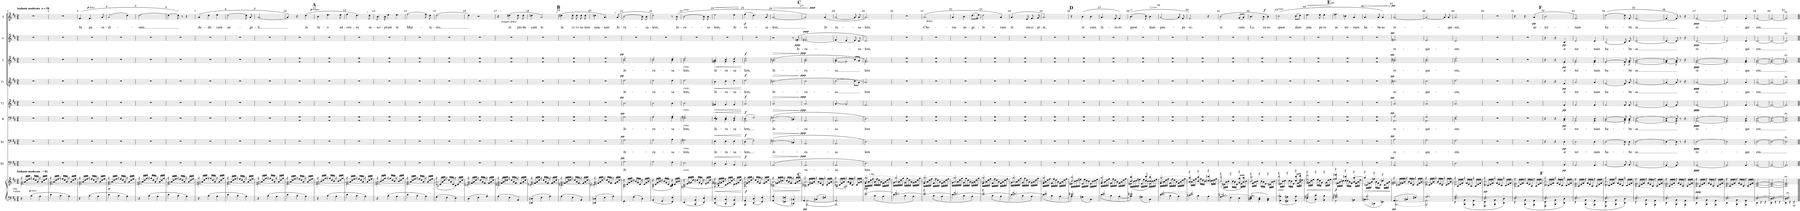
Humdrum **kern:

**kern	**kern	**dynam	**kern	**text	**dynam	**kern	**text	**dynam	**kern	**text	**dynam	**kern	**dynam	**kern	**text	**dynam	**kern	**text	**dynam	**kern	**text	**dynam	**kern	**text	**dynam
*part9	*part9	*part9	*part8	*part8	*part8	*part7	*part7	*part7	*part6	*part6	*part6	*part5	*part5	*part4	*part4	*part4	*part3	*part3	*part3	*part2	*part2	*part2	*part1	*part1	*part1
*staff10	*staff9	*staff9/10	*staff8	*staff8	*staff8	*staff7	*staff7	*staff7	*staff6	*staff6	*staff6	*staff5	*staff5	*staff4	*staff4	*staff4	*staff3	*staff3	*staff3	*staff2	*staff2	*staff2	*staff1	*staff1	*staff1
*I"Piano	*	*	*I"B2	*	*	*I"B1	*	*	*I"B	*	*	*I"T2	*	*I"T1	*	*	*I"T	*	*	*I"A	*	*	*I"S	*	*
*I'Pno	*	*	*I'B2	*	*	*I'B1	*	*	*I'B	*	*	*I'T2	*	*I'T1	*	*	*I'T	*	*	*I'A	*	*	*I'S	*	*
*clefF4	*clefG2	*	*clefF4	*	*	*clefF4	*	*	*clefF4	*	*	*clefGv2	*	*clefGv2	*	*	*clefGv2	*	*	*clefG2	*	*	*clefG2	*	*
*k[f#c#]	*k[f#c#]	*	*k[f#c#]	*	*	*k[f#c#]	*	*	*k[f#c#]	*	*	*k[f#c#]	*	*k[f#c#]	*	*	*k[f#c#]	*	*	*k[f#c#]	*	*	*k[f#c#]	*	*
*M3/4	*M3/4	*	*M3/4	*	*	*M3/4	*	*	*M3/4	*	*	*M3/4	*	*M3/4	*	*	*M3/4	*	*	*M3/4	*	*	*M3/4	*	*
*MM58	*MM58	*	*MM58	*	*	*MM58	*	*	*MM58	*	*	*MM58	*	*MM58	*	*	*MM58	*	*	*MM58	*	*	*MM58	*	*
=1	=1	=1	=1	=1	=1	=1	=1	=1	=1	=1	=1	=1	=1	=1	=1	=1	=1	=1	=1	=1	=1	=1	=1	=1	=1
*	*^	*	*	*	*	*	*	*	*	*	*	*	*	*	*	*	*	*	*	*	*	*	*	*	*
!	!	!	!	!	!	!	!	!	!	!	!	!	!	!	!	!	!	!	!	!	!	!	!	!LO:TX:a:B:t=Andante moderato	!	!
!	!LO:TX:a:B:t=Andante moderato   = 85	!	!	!	!	!	!	!	!	!	!	!	!	!	!	!	!	!	!	!	!	!	!	!	!	!
!	!LO:TX:b:t=Org..	!	!	!	!	!	!	!	!	!	!	!	!	!	!	!	!	!	!	!	!	!	!	!	!	!
!	!LO:TX:b:t=Violons	!	!	!	!	!	!	!	!	!	!	!	!	!	!	!	!	!	!	!	!	!	!	!	!	!
!	!	!LO:T:n=1:dash	!	!	!	!	!	!	!	!	!	!	!	!	!	!	!	!	!	!	!	!	!	!	!	!
!	!	!LO:T:n=2:dash	!	!	!	!	!	!	!	!	!	!	!	!	!	!	!	!	!	!	!	!	!	!	!	!
!	!	!LO:T:n=3:dash	!LO:DY:a=2	!	!	!	!	!	!	!	!	!	!	!	!	!	!	!	!	!	!	!	!	!	!	!
!	!	!	!LO:DY:n=1:a=2	!	!	!	!	!	!	!	!	!	!	!	!	!	!	!	!	!	!	!	!	!	!	!
4r	16r	[2.d\ [2.f#\ [2.a\	p other-dynamics	2.r	.	.	2.r	.	.	2.r	.	.	2.r	.	2.r	.	.	2.r	.	.	2.r	.	.	2.r	.	.
.	16a/LL	.	.	.	.	.	.	.	.	.	.	.	.	.	.	.	.	.	.	.	.	.	.	.	.	.
.	16dd/	.	.	.	.	.	.	.	.	.	.	.	.	.	.	.	.	.	.	.	.	.	.	.	.	.
.	16ff#/JJ	.	.	.	.	.	.	.	.	.	.	.	.	.	.	.	.	.	.	.	.	.	.	.	.	.
4B\	16r	.	.	.	.	.	.	.	.	.	.	.	.	.	.	.	.	.	.	.	.	.	.	.	.	.
.	16ff#/LL	.	.	.	.	.	.	.	.	.	.	.	.	.	.	.	.	.	.	.	.	.	.	.	.	.
.	16dd/	.	.	.	.	.	.	.	.	.	.	.	.	.	.	.	.	.	.	.	.	.	.	.	.	.
.	16a/JJ	.	.	.	.	.	.	.	.	.	.	.	.	.	.	.	.	.	.	.	.	.	.	.	.	.
4A\	16r	.	.	.	.	.	.	.	.	.	.	.	.	.	.	.	.	.	.	.	.	.	.	.	.	.
.	16a/LL	.	.	.	.	.	.	.	.	.	.	.	.	.	.	.	.	.	.	.	.	.	.	.	.	.
.	16dd/	.	.	.	.	.	.	.	.	.	.	.	.	.	.	.	.	.	.	.	.	.	.	.	.	.
.	16ff#/JJ	.	.	.	.	.	.	.	.	.	.	.	.	.	.	.	.	.	.	.	.	.	.	.	.	.
=2	=2	=2	=2	=2	=2	=2	=2	=2	=2	=2	=2	=2	=2	=2	=2	=2	=2	=2	=2	=2	=2	=2	=2	=2	=2	=2
4d\	16r	2.d\_ 2.f#\_ 2.a\_	.	2.r	.	.	2.r	.	.	2.r	.	.	2.r	.	2.r	.	.	2.r	.	.	2.r	.	.	2.r	.	.
.	16a/LL	.	.	.	.	.	.	.	.	.	.	.	.	.	.	.	.	.	.	.	.	.	.	.	.	.
.	16dd/	.	.	.	.	.	.	.	.	.	.	.	.	.	.	.	.	.	.	.	.	.	.	.	.	.
.	16ff#/JJ	.	.	.	.	.	.	.	.	.	.	.	.	.	.	.	.	.	.	.	.	.	.	.	.	.
4B\	16r	.	.	.	.	.	.	.	.	.	.	.	.	.	.	.	.	.	.	.	.	.	.	.	.	.
.	16ff#/LL	.	.	.	.	.	.	.	.	.	.	.	.	.	.	.	.	.	.	.	.	.	.	.	.	.
.	16dd/	.	.	.	.	.	.	.	.	.	.	.	.	.	.	.	.	.	.	.	.	.	.	.	.	.
.	16a/JJ	.	.	.	.	.	.	.	.	.	.	.	.	.	.	.	.	.	.	.	.	.	.	.	.	.
4A\	16r	.	.	.	.	.	.	.	.	.	.	.	.	.	.	.	.	.	.	.	.	.	.	.	.	.
.	16a/LL	.	.	.	.	.	.	.	.	.	.	.	.	.	.	.	.	.	.	.	.	.	.	.	.	.
.	16dd/	.	.	.	.	.	.	.	.	.	.	.	.	.	.	.	.	.	.	.	.	.	.	.	.	.
.	16ff#/JJ	.	.	.	.	.	.	.	.	.	.	.	.	.	.	.	.	.	.	.	.	.	.	.	.	.
=3	=3	=3	=3	=3	=3	=3	=3	=3	=3	=3	=3	=3	=3	=3	=3	=3	=3	=3	=3	=3	=3	=3	=3	=3	=3	=3
!	!	!	!	!	!	!	!	!	!	!	!	!	!	!	!	!	!	!	!	!	!	!	!	!	!LO:LY:b	!LO:DY:a
!	!	!	!	!	!	!	!	!	!	!	!	!	!	!	!	!	!	!	!	!	!	!	!	!	!	!LO:DY:n=1:a
4r	16r	2.d\_ 2.f#\_ 2.a\_	.	2.r	.	.	2.r	.	.	2.r	.	.	2.r	.	2.r	.	.	2.r	.	.	2.r	.	.	(4f#/	In	p other-dynamics
.	16a/LL	.	.	.	.	.	.	.	.	.	.	.	.	.	.	.	.	.	.	.	.	.	.	.	.	.
.	16dd/	.	.	.	.	.	.	.	.	.	.	.	.	.	.	.	.	.	.	.	.	.	.	.	.	.
.	16ff#/JJ	.	.	.	.	.	.	.	.	.	.	.	.	.	.	.	.	.	.	.	.	.	.	.	.	.
!	!	!	!	!	!	!	!	!	!	!	!	!	!	!	!	!	!	!	!	!	!	!	!	!	!LO:LY:b	!
4B\	16r	.	.	.	.	.	.	.	.	.	.	.	.	.	.	.	.	.	.	.	.	.	.	4.f#/	pa-	.
.	16ff#/LL	.	.	.	.	.	.	.	.	.	.	.	.	.	.	.	.	.	.	.	.	.	.	.	.	.
.	16dd/	.	.	.	.	.	.	.	.	.	.	.	.	.	.	.	.	.	.	.	.	.	.	.	.	.
.	16a/JJ	.	.	.	.	.	.	.	.	.	.	.	.	.	.	.	.	.	.	.	.	.	.	.	.	.
4A\	16r	.	.	.	.	.	.	.	.	.	.	.	.	.	.	.	.	.	.	.	.	.	.	.	.	.
.	16a/LL	.	.	.	.	.	.	.	.	.	.	.	.	.	.	.	.	.	.	.	.	.	.	.	.	.
!	!	!	!	!	!	!	!	!	!	!	!	!	!	!	!	!	!	!	!	!	!	!	!	!	!LO:LY:b	!
.	16dd/	.	.	.	.	.	.	.	.	.	.	.	.	.	.	.	.	.	.	.	.	.	.	8a/	-ra-	.
.	16ff#/JJ	.	.	.	.	.	.	.	.	.	.	.	.	.	.	.	.	.	.	.	.	.	.	.	.	.
=4	=4	=4	=4	=4	=4	=4	=4	=4	=4	=4	=4	=4	=4	=4	=4	=4	=4	=4	=4	=4	=4	=4	=4	=4	=4	=4
!	!	!	!LO:DY:b	!	!	!	!	!	!	!	!	!	!	!	!	!	!	!	!	!	!	!	!	!	!LO:LY:b	!
4d\	16r	2.d\_ 2.f#\] 2.a\_	p	2.r	.	.	2.r	.	.	2.r	.	.	2.r	.	2.r	.	.	2.r	.	.	2.r	.	.	(2a/	-di-	.
.	16a/LL	.	.	.	.	.	.	.	.	.	.	.	.	.	.	.	.	.	.	.	.	.	.	.	.	.
.	16dd/	.	.	.	.	.	.	.	.	.	.	.	.	.	.	.	.	.	.	.	.	.	.	.	.	.
.	16ff#/JJ	.	.	.	.	.	.	.	.	.	.	.	.	.	.	.	.	.	.	.	.	.	.	.	.	.
4B\	16r	.	.	.	.	.	.	.	.	.	.	.	.	.	.	.	.	.	.	.	.	.	.	.	.	.
.	16ff#/LL	.	.	.	.	.	.	.	.	.	.	.	.	.	.	.	.	.	.	.	.	.	.	.	.	.
.	16dd/	.	.	.	.	.	.	.	.	.	.	.	.	.	.	.	.	.	.	.	.	.	.	.	.	.
.	16a/JJ	.	.	.	.	.	.	.	.	.	.	.	.	.	.	.	.	.	.	.	.	.	.	.	.	.
4A\	16r	.	.	.	.	.	.	.	.	.	.	.	.	.	.	.	.	.	.	.	.	.	.	4dd\)	.	.
.	16a/LL	.	.	.	.	.	.	.	.	.	.	.	.	.	.	.	.	.	.	.	.	.	.	.	.	.
.	16dd/	.	.	.	.	.	.	.	.	.	.	.	.	.	.	.	.	.	.	.	.	.	.	.	.	.
.	16ff#/JJ	.	.	.	.	.	.	.	.	.	.	.	.	.	.	.	.	.	.	.	.	.	.	.	.	.
=5	=5	=5	=5	=5	=5	=5	=5	=5	=5	=5	=5	=5	=5	=5	=5	=5	=5	=5	=5	=5	=5	=5	=5	=5	=5	=5
!	!	!	!	!	!	!	!	!	!	!	!	!	!	!	!	!	!	!	!	!	!	!	!	!	!LO:LY:b	!
4r	16r	2.d\_ 2.e\ 2.g\ 2.a\_	.	2.r	.	.	2.r	.	.	2.r	.	.	2.r	.	2.r	.	.	2.r	.	.	2.r	.	.	[2.dd\	-sum	.
.	16a/LL	.	.	.	.	.	.	.	.	.	.	.	.	.	.	.	.	.	.	.	.	.	.	.	.	.
.	16dd/	.	.	.	.	.	.	.	.	.	.	.	.	.	.	.	.	.	.	.	.	.	.	.	.	.
.	16gg/JJ	.	.	.	.	.	.	.	.	.	.	.	.	.	.	.	.	.	.	.	.	.	.	.	.	.
4B\	16r	.	.	.	.	.	.	.	.	.	.	.	.	.	.	.	.	.	.	.	.	.	.	.	.	.
.	16gg/LL	.	.	.	.	.	.	.	.	.	.	.	.	.	.	.	.	.	.	.	.	.	.	.	.	.
.	16dd/	.	.	.	.	.	.	.	.	.	.	.	.	.	.	.	.	.	.	.	.	.	.	.	.	.
.	16a/JJ	.	.	.	.	.	.	.	.	.	.	.	.	.	.	.	.	.	.	.	.	.	.	.	.	.
4A\	16r	.	.	.	.	.	.	.	.	.	.	.	.	.	.	.	.	.	.	.	.	.	.	.	.	.
.	16a/LL	.	.	.	.	.	.	.	.	.	.	.	.	.	.	.	.	.	.	.	.	.	.	.	.	.
.	16dd/	.	.	.	.	.	.	.	.	.	.	.	.	.	.	.	.	.	.	.	.	.	.	.	.	.
.	16gg/JJ	.	.	.	.	.	.	.	.	.	.	.	.	.	.	.	.	.	.	.	.	.	.	.	.	.
=6	=6	=6	=6	=6	=6	=6	=6	=6	=6	=6	=6	=6	=6	=6	=6	=6	=6	=6	=6	=6	=6	=6	=6	=6	=6	=6
4d\	16r	2.d\_ 2.f#\ 2.a\_	.	2.r	.	.	2.r	.	.	2.r	.	.	2.r	.	2.r	.	.	2.r	.	.	2.r	.	.	4dd\_	.	.
.	16a/LL	.	.	.	.	.	.	.	.	.	.	.	.	.	.	.	.	.	.	.	.	.	.	.	.	.
.	16dd/	.	.	.	.	.	.	.	.	.	.	.	.	.	.	.	.	.	.	.	.	.	.	.	.	.
.	16ff#/JJ	.	.	.	.	.	.	.	.	.	.	.	.	.	.	.	.	.	.	.	.	.	.	.	.	.
4B\	16r	.	.	.	.	.	.	.	.	.	.	.	.	.	.	.	.	.	.	.	.	.	.	8dd\])	.	.
.	16ff#/LL	.	.	.	.	.	.	.	.	.	.	.	.	.	.	.	.	.	.	.	.	.	.	.	.	.
.	16dd/	.	.	.	.	.	.	.	.	.	.	.	.	.	.	.	.	.	.	.	.	.	.	8r	.	.
.	16a/JJ	.	.	.	.	.	.	.	.	.	.	.	.	.	.	.	.	.	.	.	.	.	.	.	.	.
4A\	16r	.	.	.	.	.	.	.	.	.	.	.	.	.	.	.	.	.	.	.	.	.	.	4r	.	.
.	16a/LL	.	.	.	.	.	.	.	.	.	.	.	.	.	.	.	.	.	.	.	.	.	.	.	.	.
.	16dd/	.	.	.	.	.	.	.	.	.	.	.	.	.	.	.	.	.	.	.	.	.	.	.	.	.
.	16ff#/JJ	.	.	.	.	.	.	.	.	.	.	.	.	.	.	.	.	.	.	.	.	.	.	.	.	.
=7	=7	=7	=7	=7	=7	=7	=7	=7	=7	=7	=7	=7	=7	=7	=7	=7	=7	=7	=7	=7	=7	=7	=7	=7	=7	=7
!	!	!	!	!	!	!	!	!	!	!	!	!	!	!	!	!	!	!	!	!	!	!	!	!	!LO:LY:b	!
4r	16r	2.d\_ 2.e\ 2.g\ 2.a\_	.	2.r	.	.	2.r	.	.	2.r	.	.	2.r	.	2.r	.	.	2.r	.	.	2.r	.	.	(4a/	de-	.
.	16a/LL	.	.	.	.	.	.	.	.	.	.	.	.	.	.	.	.	.	.	.	.	.	.	.	.	.
.	16dd/	.	.	.	.	.	.	.	.	.	.	.	.	.	.	.	.	.	.	.	.	.	.	.	.	.
.	16gg/JJ	.	.	.	.	.	.	.	.	.	.	.	.	.	.	.	.	.	.	.	.	.	.	.	.	.
!	!	!	!	!	!	!	!	!	!	!	!	!	!	!	!	!	!	!	!	!	!	!	!	!	!LO:LY:b	!
4B\	16r	.	.	.	.	.	.	.	.	.	.	.	.	.	.	.	.	.	.	.	.	.	.	4dd\	-du-	.
.	16gg/LL	.	.	.	.	.	.	.	.	.	.	.	.	.	.	.	.	.	.	.	.	.	.	.	.	.
.	16dd/	.	.	.	.	.	.	.	.	.	.	.	.	.	.	.	.	.	.	.	.	.	.	.	.	.
.	16a/JJ	.	.	.	.	.	.	.	.	.	.	.	.	.	.	.	.	.	.	.	.	.	.	.	.	.
!	!	!	!	!	!	!	!	!	!	!	!	!	!	!	!	!	!	!	!	!	!	!	!	!	!LO:LY:b	!
4A\	16r	.	.	.	.	.	.	.	.	.	.	.	.	.	.	.	.	.	.	.	.	.	.	4ee\	-cant	.
.	16a/LL	.	.	.	.	.	.	.	.	.	.	.	.	.	.	.	.	.	.	.	.	.	.	.	.	.
.	16dd/	.	.	.	.	.	.	.	.	.	.	.	.	.	.	.	.	.	.	.	.	.	.	.	.	.
.	16gg/JJ	.	.	.	.	.	.	.	.	.	.	.	.	.	.	.	.	.	.	.	.	.	.	.	.	.
=8	=8	=8	=8	=8	=8	=8	=8	=8	=8	=8	=8	=8	=8	=8	=8	=8	=8	=8	=8	=8	=8	=8	=8	=8	=8	=8
!	!	!	!	!	!	!	!	!	!	!	!	!	!	!	!	!	!	!	!	!	!	!	!	!	!LO:LY:b	!
4d\	16r	2.d\_ 2.f#\ 2.a\_	.	2.r	.	.	2.r	.	.	2.r	.	.	2.r	.	2.r	.	.	2.r	.	.	2.r	.	.	[2dd\	an-	.
.	16a/LL	.	.	.	.	.	.	.	.	.	.	.	.	.	.	.	.	.	.	.	.	.	.	.	.	.
.	16dd/	.	.	.	.	.	.	.	.	.	.	.	.	.	.	.	.	.	.	.	.	.	.	.	.	.
.	16ff#/JJ	.	.	.	.	.	.	.	.	.	.	.	.	.	.	.	.	.	.	.	.	.	.	.	.	.
4B\	16r	.	.	.	.	.	.	.	.	.	.	.	.	.	.	.	.	.	.	.	.	.	.	.	.	.
.	16ff#/LL	.	.	.	.	.	.	.	.	.	.	.	.	.	.	.	.	.	.	.	.	.	.	.	.	.
.	16dd/	.	.	.	.	.	.	.	.	.	.	.	.	.	.	.	.	.	.	.	.	.	.	.	.	.
.	16a/JJ	.	.	.	.	.	.	.	.	.	.	.	.	.	.	.	.	.	.	.	.	.	.	.	.	.
4A\	16r	.	.	.	.	.	.	.	.	.	.	.	.	.	.	.	.	.	.	.	.	.	.	8dd\]	.	.
.	16a/LL	.	.	.	.	.	.	.	.	.	.	.	.	.	.	.	.	.	.	.	.	.	.	.	.	.
!	!	!	!	!	!	!	!	!	!	!	!	!	!	!	!	!	!	!	!	!	!	!	!	!	!LO:LY:b	!
.	16dd/	.	.	.	.	.	.	.	.	.	.	.	.	.	.	.	.	.	.	.	.	.	.	8a/	-ge-	.
.	16ff#/JJ	.	.	.	.	.	.	.	.	.	.	.	.	.	.	.	.	.	.	.	.	.	.	.	.	.
=9	=9	=9	=9	=9	=9	=9	=9	=9	=9	=9	=9	=9	=9	=9	=9	=9	=9	=9	=9	=9	=9	=9	=9	=9	=9	=9
!	!	!	!	!	!	!	!	!	!	!	!	!	!	!	!	!	!	!	!	!	!	!	!	!	!LO:LY:b	!
4r	16r	2.d\_ 2.e\ 2.g\ 2.a\_	.	2.r	.	.	2.r	.	.	2.r	.	.	2.r	.	2.r	.	.	2.r	.	.	2.r	.	.	[2.a/	-li,	.
.	16a/LL	.	.	.	.	.	.	.	.	.	.	.	.	.	.	.	.	.	.	.	.	.	.	.	.	.
.	16dd/	.	.	.	.	.	.	.	.	.	.	.	.	.	.	.	.	.	.	.	.	.	.	.	.	.
.	16gg/JJ	.	.	.	.	.	.	.	.	.	.	.	.	.	.	.	.	.	.	.	.	.	.	.	.	.
4B\	16r	.	.	.	.	.	.	.	.	.	.	.	.	.	.	.	.	.	.	.	.	.	.	.	.	.
.	16gg/LL	.	.	.	.	.	.	.	.	.	.	.	.	.	.	.	.	.	.	.	.	.	.	.	.	.
.	16dd/	.	.	.	.	.	.	.	.	.	.	.	.	.	.	.	.	.	.	.	.	.	.	.	.	.
.	16a/JJ	.	.	.	.	.	.	.	.	.	.	.	.	.	.	.	.	.	.	.	.	.	.	.	.	.
4A\	16r	.	.	.	.	.	.	.	.	.	.	.	.	.	.	.	.	.	.	.	.	.	.	.	.	.
.	16a/LL	.	.	.	.	.	.	.	.	.	.	.	.	.	.	.	.	.	.	.	.	.	.	.	.	.
.	16dd/	.	.	.	.	.	.	.	.	.	.	.	.	.	.	.	.	.	.	.	.	.	.	.	.	.
.	16gg/JJ	.	.	.	.	.	.	.	.	.	.	.	.	.	.	.	.	.	.	.	.	.	.	.	.	.
=10	=10	=10	=10	=10	=10	=10	=10	=10	=10	=10	=10	=10	=10	=10	=10	=10	=10	=10	=10	=10	=10	=10	=10	=10	=10	=10
*	*	*	*	*	*	*	*	*	*	*^	*	*	*	*	*	*	*	*^	*	*	*	*	*	*	*	*
4d\	16r	2.d\_ 2.f#\ 2.a\_	.	2.r	.	.	2.r	.	.	2.r	2.r	.	.	2.r	.	2.r	.	.	2.r	2.r	.	.	2.r	.	.	4a/])	.	.
.	16a/LL	.	.	.	.	.	.	.	.	.	.	.	.	.	.	.	.	.	.	.	.	.	.	.	.	.	.	.
.	16dd/	.	.	.	.	.	.	.	.	.	.	.	.	.	.	.	.	.	.	.	.	.	.	.	.	.	.	.
.	16ff#/JJ	.	.	.	.	.	.	.	.	.	.	.	.	.	.	.	.	.	.	.	.	.	.	.	.	.	.	.
4B\	16r	.	.	.	.	.	.	.	.	.	.	.	.	.	.	.	.	.	.	.	.	.	.	.	.	4r	.	.
.	16ff#/LL	.	.	.	.	.	.	.	.	.	.	.	.	.	.	.	.	.	.	.	.	.	.	.	.	.	.	.
.	16dd/	.	.	.	.	.	.	.	.	.	.	.	.	.	.	.	.	.	.	.	.	.	.	.	.	.	.	.
.	16a/JJ	.	.	.	.	.	.	.	.	.	.	.	.	.	.	.	.	.	.	.	.	.	.	.	.	.	.	.
!	!	!	!	!	!	!	!	!	!	!	!	!	!	!	!	!	!	!	!	!	!	!	!	!	!	!	!LO:LY:b	!LO:DY:a
!	!	!	!	!	!	!	!	!	!	!	!	!	!	!	!	!	!	!	!	!	!	!	!	!	!	!	!	!LO:DY:n=1:a
4A\	16r	.	.	.	.	.	.	.	.	.	.	.	.	.	.	.	.	.	.	.	.	.	.	.	.	(4dd\	in	p other-dynamics
.	16a/LL	.	.	.	.	.	.	.	.	.	.	.	.	.	.	.	.	.	.	.	.	.	.	.	.	.	.	.
.	16dd/	.	.	.	.	.	.	.	.	.	.	.	.	.	.	.	.	.	.	.	.	.	.	.	.	.	.	.
.	16ff#/JJ	.	.	.	.	.	.	.	.	.	.	.	.	.	.	.	.	.	.	.	.	.	.	.	.	.	.	.
!!LO:REH:place=s1:a:B:cj:enc=none:fs=20:t=A
=11	=11	=11	=11	=11	=11	=11	=11	=11	=11	=11	=11	=11	=11	=11	=11	=11	=11	=11	=11	=11	=11	=11	=11	=11	=11	=11	=11	=11
!	!	!	!	!	!	!	!	!	!	!	!	!	!	!	!	!	!	!	!	!	!	!	!	!	!	!	!LO:LY:b	!
4r	16r	2.d\_ 2.e\ 2.g\ 2.a\_	.	2.r	.	.	2.r	.	.	2.r	2.r	.	.	2.r	.	2.r	.	.	2.r	2.r	.	.	2.r	.	.	4b\	tu-	.
.	16b/LL	.	.	.	.	.	.	.	.	.	.	.	.	.	.	.	.	.	.	.	.	.	.	.	.	.	.	.
.	16dd/	.	.	.	.	.	.	.	.	.	.	.	.	.	.	.	.	.	.	.	.	.	.	.	.	.	.	.
.	16gg/JJ	.	.	.	.	.	.	.	.	.	.	.	.	.	.	.	.	.	.	.	.	.	.	.	.	.	.	.
!	!	!	!	!	!	!	!	!	!	!	!	!	!	!	!	!	!	!	!	!	!	!	!	!	!	!	!LO:LY:b	!
4B\	16r	.	.	.	.	.	.	.	.	.	.	.	.	.	.	.	.	.	.	.	.	.	.	.	.	4.ee\	-o	.
.	16gg/LL	.	.	.	.	.	.	.	.	.	.	.	.	.	.	.	.	.	.	.	.	.	.	.	.	.	.	.
.	16dd/	.	.	.	.	.	.	.	.	.	.	.	.	.	.	.	.	.	.	.	.	.	.	.	.	.	.	.
.	16b/JJ	.	.	.	.	.	.	.	.	.	.	.	.	.	.	.	.	.	.	.	.	.	.	.	.	.	.	.
4A\	16r	.	.	.	.	.	.	.	.	.	.	.	.	.	.	.	.	.	.	.	.	.	.	.	.	.	.	.
.	16b/LL	.	.	.	.	.	.	.	.	.	.	.	.	.	.	.	.	.	.	.	.	.	.	.	.	.	.	.
!	!	!	!	!	!	!	!	!	!	!	!	!	!	!	!	!	!	!	!	!	!	!	!	!	!	!	!LO:LY:b	!
.	16dd/	.	.	.	.	.	.	.	.	.	.	.	.	.	.	.	.	.	.	.	.	.	.	.	.	8ee\	ad-	.
.	16gg/JJ	.	.	.	.	.	.	.	.	.	.	.	.	.	.	.	.	.	.	.	.	.	.	.	.	.	.	.
=12	=12	=12	=12	=12	=12	=12	=12	=12	=12	=12	=12	=12	=12	=12	=12	=12	=12	=12	=12	=12	=12	=12	=12	=12	=12	=12	=12	=12
!	!	!	!	!	!	!	!	!	!	!	!	!	!	!	!	!	!	!	!	!	!	!	!	!	!	!	!LO:LY:b	!
4d\	16r	2.d\_ 2.f#\ 2.a\_	.	2.r	.	.	2.r	.	.	2.r	2.r	.	.	2.r	.	2.r	.	.	2.r	2.r	.	.	2.r	.	.	4ff#\	-ven-	.
.	16a/LL	.	.	.	.	.	.	.	.	.	.	.	.	.	.	.	.	.	.	.	.	.	.	.	.	.	.	.
.	16dd/	.	.	.	.	.	.	.	.	.	.	.	.	.	.	.	.	.	.	.	.	.	.	.	.	.	.	.
.	16ff#/JJ	.	.	.	.	.	.	.	.	.	.	.	.	.	.	.	.	.	.	.	.	.	.	.	.	.	.	.
!	!	!	!	!	!	!	!	!	!	!	!	!	!	!	!	!	!	!	!	!	!	!	!	!	!	!	!LO:LY:b	!
4B\	16r	.	.	.	.	.	.	.	.	.	.	.	.	.	.	.	.	.	.	.	.	.	.	.	.	4.dd,\)	-tu	.
.	16ff#/LL	.	.	.	.	.	.	.	.	.	.	.	.	.	.	.	.	.	.	.	.	.	.	.	.	.	.	.
.	16dd/	.	.	.	.	.	.	.	.	.	.	.	.	.	.	.	.	.	.	.	.	.	.	.	.	.	.	.
.	16a/JJ	.	.	.	.	.	.	.	.	.	.	.	.	.	.	.	.	.	.	.	.	.	.	.	.	.	.	.
4A\	16r	.	.	.	.	.	.	.	.	.	.	.	.	.	.	.	.	.	.	.	.	.	.	.	.	.	.	.
.	16a/LL	.	.	.	.	.	.	.	.	.	.	.	.	.	.	.	.	.	.	.	.	.	.	.	.	.	.	.
!	!	!	!	!	!	!	!	!	!	!	!	!	!	!	!	!	!	!	!	!	!	!	!	!	!	!	!LO:LY:b	!
.	16dd/	.	.	.	.	.	.	.	.	.	.	.	.	.	.	.	.	.	.	.	.	.	.	.	.	8dd\	su-	.
.	16ff#/JJ	.	.	.	.	.	.	.	.	.	.	.	.	.	.	.	.	.	.	.	.	.	.	.	.	.	.	.
=13	=13	=13	=13	=13	=13	=13	=13	=13	=13	=13	=13	=13	=13	=13	=13	=13	=13	=13	=13	=13	=13	=13	=13	=13	=13	=13	=13	=13
!	!	!	!	!	!	!	!	!	!	!	!	!	!	!	!	!	!	!	!	!	!	!	!	!	!	!	!LO:LY:b	!
4r	16r	2.d\_ 2.e\ 2.g\ 2.a\_	.	2.r	.	.	2.r	.	.	2.r	2.r	.	.	2.r	.	2.r	.	.	2.r	2.r	.	.	2.r	.	.	8.b\	-sci-	.
.	16b/LL	.	.	.	.	.	.	.	.	.	.	.	.	.	.	.	.	.	.	.	.	.	.	.	.	.	.	.
.	16dd/	.	.	.	.	.	.	.	.	.	.	.	.	.	.	.	.	.	.	.	.	.	.	.	.	.	.	.
!	!	!	!	!	!	!	!	!	!	!	!	!	!	!	!	!	!	!	!	!	!	!	!	!	!	!	!LO:LY:b	!
.	16gg/JJ	.	.	.	.	.	.	.	.	.	.	.	.	.	.	.	.	.	.	.	.	.	.	.	.	16b\	-pi-	.
!	!	!	!	!	!	!	!	!	!	!	!	!	!	!	!	!	!	!	!	!	!	!	!	!	!	!	!LO:LY:b	!
4B\	16r	.	.	.	.	.	.	.	.	.	.	.	.	.	.	.	.	.	.	.	.	.	.	.	.	4ee\	-ant	.
.	16gg/LL	.	.	.	.	.	.	.	.	.	.	.	.	.	.	.	.	.	.	.	.	.	.	.	.	.	.	.
.	16dd/	.	.	.	.	.	.	.	.	.	.	.	.	.	.	.	.	.	.	.	.	.	.	.	.	.	.	.
.	16b/JJ	.	.	.	.	.	.	.	.	.	.	.	.	.	.	.	.	.	.	.	.	.	.	.	.	.	.	.
!	!	!	!	!	!	!	!	!	!	!	!	!	!	!	!	!	!	!	!	!	!	!	!	!	!	!	!LO:LY:b	!
4A\	16r	.	.	.	.	.	.	.	.	.	.	.	.	.	.	.	.	.	.	.	.	.	.	.	.	4ee\	te	.
.	16b/LL	.	.	.	.	.	.	.	.	.	.	.	.	.	.	.	.	.	.	.	.	.	.	.	.	.	.	.
.	16dd/	.	.	.	.	.	.	.	.	.	.	.	.	.	.	.	.	.	.	.	.	.	.	.	.	.	.	.
.	16gg/JJ	.	.	.	.	.	.	.	.	.	.	.	.	.	.	.	.	.	.	.	.	.	.	.	.	.	.	.
=14	=14	=14	=14	=14	=14	=14	=14	=14	=14	=14	=14	=14	=14	=14	=14	=14	=14	=14	=14	=14	=14	=14	=14	=14	=14	=14	=14	=14
!	!	!	!	!	!	!	!	!	!	!	!	!	!	!	!	!	!	!	!	!	!	!	!	!	!	!	!LO:LY:b	!
4d\	16r	2.d\_ 2.f#\ 2.a\_	.	2.r	.	.	2.r	.	.	2.r	2.r	.	.	2.r	.	2.r	.	.	2.r	2.r	.	.	2.r	.	.	[2ff#\	Mar-	.
.	16a/LL	.	.	.	.	.	.	.	.	.	.	.	.	.	.	.	.	.	.	.	.	.	.	.	.	.	.	.
.	16dd/	.	.	.	.	.	.	.	.	.	.	.	.	.	.	.	.	.	.	.	.	.	.	.	.	.	.	.
.	16ff#/JJ	.	.	.	.	.	.	.	.	.	.	.	.	.	.	.	.	.	.	.	.	.	.	.	.	.	.	.
4B\	16r	.	.	.	.	.	.	.	.	.	.	.	.	.	.	.	.	.	.	.	.	.	.	.	.	.	.	.
.	16ff#/LL	.	.	.	.	.	.	.	.	.	.	.	.	.	.	.	.	.	.	.	.	.	.	.	.	.	.	.
.	16dd/	.	.	.	.	.	.	.	.	.	.	.	.	.	.	.	.	.	.	.	.	.	.	.	.	.	.	.
.	16a/JJ	.	.	.	.	.	.	.	.	.	.	.	.	.	.	.	.	.	.	.	.	.	.	.	.	.	.	.
4A\	16r	.	.	.	.	.	.	.	.	.	.	.	.	.	.	.	.	.	.	.	.	.	.	.	.	8ff#\]	.	.
.	16a/LL	.	.	.	.	.	.	.	.	.	.	.	.	.	.	.	.	.	.	.	.	.	.	.	.	.	.	.
!	!	!	!	!	!	!	!	!	!	!	!	!	!	!	!	!	!	!	!	!	!	!	!	!	!	!	!LO:LY:b	!
.	16dd/	.	.	.	.	.	.	.	.	.	.	.	.	.	.	.	.	.	.	.	.	.	.	.	.	8dd\	-ty-	.
.	16ff#/JJ	.	.	.	.	.	.	.	.	.	.	.	.	.	.	.	.	.	.	.	.	.	.	.	.	.	.	.
=15	=15	=15	=15	=15	=15	=15	=15	=15	=15	=15	=15	=15	=15	=15	=15	=15	=15	=15	=15	=15	=15	=15	=15	=15	=15	=15	=15	=15
*	*	*^	*	*	*	*	*	*	*	*	*	*	*	*	*	*	*	*	*	*	*	*	*	*	*	*	*	*
!	!	!	!	!	!	!	!	!	!	!	!	!	!	!	!	!	!	!	!	!	!	!	!	!	!	!	!	!LO:LY:b	!
4G\	16r	2.d\_ 2.a\_	(2A\	.	2.r	.	.	2.r	.	.	2.r	2.r	.	.	2.r	.	2.r	.	.	2.r	2.r	.	.	2.r	.	.	[2.dd\	-res,	.
.	16d/LL	.	.	.	.	.	.	.	.	.	.	.	.	.	.	.	.	.	.	.	.	.	.	.	.	.	.	.	.
.	16a/	.	.	.	.	.	.	.	.	.	.	.	.	.	.	.	.	.	.	.	.	.	.	.	.	.	.	.	.
.	16dd/JJ	.	.	.	.	.	.	.	.	.	.	.	.	.	.	.	.	.	.	.	.	.	.	.	.	.	.	.	.
4F#\	16r	.	.	.	.	.	.	.	.	.	.	.	.	.	.	.	.	.	.	.	.	.	.	.	.	.	.	.	.
.	16dd/LL	.	.	.	.	.	.	.	.	.	.	.	.	.	.	.	.	.	.	.	.	.	.	.	.	.	.	.	.
.	16a/	.	.	.	.	.	.	.	.	.	.	.	.	.	.	.	.	.	.	.	.	.	.	.	.	.	.	.	.
.	16d/JJ	.	.	.	.	.	.	.	.	.	.	.	.	.	.	.	.	.	.	.	.	.	.	.	.	.	.	.	.
4E\	16r	.	4B\)	.	.	.	.	.	.	.	.	.	.	.	.	.	.	.	.	.	.	.	.	.	.	.	.	.	.
.	16d/LL	.	.	.	.	.	.	.	.	.	.	.	.	.	.	.	.	.	.	.	.	.	.	.	.	.	.	.	.
.	16a/	.	.	.	.	.	.	.	.	.	.	.	.	.	.	.	.	.	.	.	.	.	.	.	.	.	.	.	.
.	16dd/JJ	.	.	.	.	.	.	.	.	.	.	.	.	.	.	.	.	.	.	.	.	.	.	.	.	.	.	.	.
*	*	*v	*v	*	*	*	*	*	*	*	*	*	*	*	*	*	*	*	*	*	*	*	*	*	*	*	*	*	*
=16	=16	=16	=16	=16	=16	=16	=16	=16	=16	=16	=16	=16	=16	=16	=16	=16	=16	=16	=16	=16	=16	=16	=16	=16	=16	=16	=16	=16
!	!	!LO:T:n=3:dash	!	!	!	!	!	!	!	!	!	!	!	!	!	!	!	!	!	!	!	!	!	!	!	!	!	!
4D\	16r	2.cn\ 2.d\] [2.f#\ 2.a\_	.	2.r	.	.	2.r	.	.	2.r	2.r	.	.	2.r	.	2.r	.	.	2.r	2.r	.	.	2.r	.	.	4dd\]	.	.
.	16f#/LL	.	.	.	.	.	.	.	.	.	.	.	.	.	.	.	.	.	.	.	.	.	.	.	.	.	.	.
.	16a/	.	.	.	.	.	.	.	.	.	.	.	.	.	.	.	.	.	.	.	.	.	.	.	.	.	.	.
.	16dd/JJ	.	.	.	.	.	.	.	.	.	.	.	.	.	.	.	.	.	.	.	.	.	.	.	.	.	.	.
4F#\	16r	.	.	.	.	.	.	.	.	.	.	.	.	.	.	.	.	.	.	.	.	.	.	.	.	2r	.	.
.	16dd/LL	.	.	.	.	.	.	.	.	.	.	.	.	.	.	.	.	.	.	.	.	.	.	.	.	.	.	.
.	16a/	.	.	.	.	.	.	.	.	.	.	.	.	.	.	.	.	.	.	.	.	.	.	.	.	.	.	.
.	16f#/JJ	.	.	.	.	.	.	.	.	.	.	.	.	.	.	.	.	.	.	.	.	.	.	.	.	.	.	.
4A/	16r	.	.	.	.	.	.	.	.	.	.	.	.	.	.	.	.	.	.	.	.	.	.	.	.	.	.	.
.	16f#/LL	.	.	.	.	.	.	.	.	.	.	.	.	.	.	.	.	.	.	.	.	.	.	.	.	.	.	.
.	16a/	.	.	.	.	.	.	.	.	.	.	.	.	.	.	.	.	.	.	.	.	.	.	.	.	.	.	.
.	16dd/JJ	.	.	.	.	.	.	.	.	.	.	.	.	.	.	.	.	.	.	.	.	.	.	.	.	.	.	.
=17	=17	=17	=17	=17	=17	=17	=17	=17	=17	=17	=17	=17	=17	=17	=17	=17	=17	=17	=17	=17	=17	=17	=17	=17	=17	=17	=17	=17
4A\	16r	2.B\ 2.d#X\ 2.f#\_ 2.a\_	.	2.r	.	.	2.r	.	.	2.r	2.r	.	.	2.r	.	2.r	.	.	2.r	2.r	.	.	2.r	.	.	4r	.	.
.	16f#/LL	.	.	.	.	.	.	.	.	.	.	.	.	.	.	.	.	.	.	.	.	.	.	.	.	.	.	.
.	16a/	.	.	.	.	.	.	.	.	.	.	.	.	.	.	.	.	.	.	.	.	.	.	.	.	.	.	.
.	16dd#X/JJ	.	.	.	.	.	.	.	.	.	.	.	.	.	.	.	.	.	.	.	.	.	.	.	.	.	.	.
!	!	!	!	!	!	!	!	!	!	!	!	!	!	!	!	!	!	!	!	!	!	!	!	!	!	!LO:TX:b:i:t=sempre dolce	!	!
!	!	!	!	!	!	!	!	!	!	!	!	!	!	!	!	!	!	!	!	!	!	!	!	!	!	!	!LO:LY:b	!
4F#\	16r	.	.	.	.	.	.	.	.	.	.	.	.	.	.	.	.	.	.	.	.	.	.	.	.	(4dd#X\	et	.
.	16dd#/LL	.	.	.	.	.	.	.	.	.	.	.	.	.	.	.	.	.	.	.	.	.	.	.	.	.	.	.
.	16a/	.	.	.	.	.	.	.	.	.	.	.	.	.	.	.	.	.	.	.	.	.	.	.	.	.	.	.
.	16f#/JJ	.	.	.	.	.	.	.	.	.	.	.	.	.	.	.	.	.	.	.	.	.	.	.	.	.	.	.
!	!	!	!	!	!	!	!	!	!	!	!	!	!	!	!	!	!	!	!	!	!	!	!	!	!	!	!LO:LY:b	!
4BB/	16r	.	.	.	.	.	.	.	.	.	.	.	.	.	.	.	.	.	.	.	.	.	.	.	.	8dd#\	per-	.
.	16f#/LL	.	.	.	.	.	.	.	.	.	.	.	.	.	.	.	.	.	.	.	.	.	.	.	.	.	.	.
!	!	!	!	!	!	!	!	!	!	!	!	!	!	!	!	!	!	!	!	!	!	!	!	!	!	!	!LO:LY:b	!
.	16a/	.	.	.	.	.	.	.	.	.	.	.	.	.	.	.	.	.	.	.	.	.	.	.	.	8dd#\	-du-	.
.	16dd#/JJ	.	.	.	.	.	.	.	.	.	.	.	.	.	.	.	.	.	.	.	.	.	.	.	.	.	.	.
=18	=18	=18	=18	=18	=18	=18	=18	=18	=18	=18	=18	=18	=18	=18	=18	=18	=18	=18	=18	=18	=18	=18	=18	=18	=18	=18	=18	=18
!	!	!	!	!	!	!	!	!	!	!	!	!	!	!	!	!	!	!	!	!	!	!	!	!	!	!	!LO:LY:b	!
4DDn/ 4Dn/	16r	2.c#\ 2.dn\ 2.f#\_ 2.a\_	.	2.r	.	.	2.r	.	.	2.r	2.r	.	.	2.r	.	2.r	.	.	2.r	2.r	.	.	2.r	.	.	4ddn\	-cant	.
.	16f#/LL	.	.	.	.	.	.	.	.	.	.	.	.	.	.	.	.	.	.	.	.	.	.	.	.	.	.	.
.	16a/	.	.	.	.	.	.	.	.	.	.	.	.	.	.	.	.	.	.	.	.	.	.	.	.	.	.	.
.	16dd/JJ	.	.	.	.	.	.	.	.	.	.	.	.	.	.	.	.	.	.	.	.	.	.	.	.	.	.	.
!	!	!	!	!	!	!	!	!	!	!	!	!	!	!	!	!	!	!	!	!	!	!	!	!	!	!	!LO:LY:b	!
4F#\	16r	.	.	.	.	.	.	.	.	.	.	.	.	.	.	.	.	.	.	.	.	.	.	.	.	2a,/)	te	.
.	16dd/LL	.	.	.	.	.	.	.	.	.	.	.	.	.	.	.	.	.	.	.	.	.	.	.	.	.	.	.
.	16a/	.	.	.	.	.	.	.	.	.	.	.	.	.	.	.	.	.	.	.	.	.	.	.	.	.	.	.
.	16f#/JJ	.	.	.	.	.	.	.	.	.	.	.	.	.	.	.	.	.	.	.	.	.	.	.	.	.	.	.
4A\	16r	.	.	.	.	.	.	.	.	.	.	.	.	.	.	.	.	.	.	.	.	.	.	.	.	.	.	.
.	16f#/LL	.	.	.	.	.	.	.	.	.	.	.	.	.	.	.	.	.	.	.	.	.	.	.	.	.	.	.
.	16a/	.	.	.	.	.	.	.	.	.	.	.	.	.	.	.	.	.	.	.	.	.	.	.	.	.	.	.
.	16dd/JJ	.	.	.	.	.	.	.	.	.	.	.	.	.	.	.	.	.	.	.	.	.	.	.	.	.	.	.
!!LO:REH:place=s1:a:B:cj:enc=none:fs=20:t=B
=19	=19	=19	=19	=19	=19	=19	=19	=19	=19	=19	=19	=19	=19	=19	=19	=19	=19	=19	=19	=19	=19	=19	=19	=19	=19	=19	=19	=19
!	!	!	!	!	!	!	!	!	!	!	!	!	!	!	!	!	!	!	!	!	!	!	!	!	!	!	!LO:LY:b	!
4A\	16r	2.B\ 2.d#X\ 2.f#\_ 2.a\_	.	2.r	.	.	2.r	.	.	2.r	2.r	.	.	2.r	.	2.r	.	.	2.r	2.r	.	.	2.r	.	.	(4dd#X\	in	.
.	16f#/LL	.	.	.	.	.	.	.	.	.	.	.	.	.	.	.	.	.	.	.	.	.	.	.	.	.	.	.
.	16a/	.	.	.	.	.	.	.	.	.	.	.	.	.	.	.	.	.	.	.	.	.	.	.	.	.	.	.
.	16dd#X/JJ	.	.	.	.	.	.	.	.	.	.	.	.	.	.	.	.	.	.	.	.	.	.	.	.	.	.	.
!	!	!	!	!	!	!	!	!	!	!	!	!	!	!	!	!	!	!	!	!	!	!	!	!	!	!	!LO:LY:b	!
4F#\	16r	.	.	.	.	.	.	.	.	.	.	.	.	.	.	.	.	.	.	.	.	.	.	.	.	8dd#\	ci-	.
.	16dd#/LL	.	.	.	.	.	.	.	.	.	.	.	.	.	.	.	.	.	.	.	.	.	.	.	.	.	.	.
!	!	!	!	!	!	!	!	!	!	!	!	!	!	!	!	!	!	!	!	!	!	!	!	!	!	!	!LO:LY:b	!
.	16a/	.	.	.	.	.	.	.	.	.	.	.	.	.	.	.	.	.	.	.	.	.	.	.	.	8dd#\	-vi-	.
.	16f#/JJ	.	.	.	.	.	.	.	.	.	.	.	.	.	.	.	.	.	.	.	.	.	.	.	.	.	.	.
!	!	!	!	!	!	!	!	!	!	!	!	!	!	!	!	!	!	!	!	!	!	!	!	!	!	!	!LO:LY:b	!
4BB/	16r	.	.	.	.	.	.	.	.	.	.	.	.	.	.	.	.	.	.	.	.	.	.	.	.	8dd#\	-ta-	.
.	16f#/LL	.	.	.	.	.	.	.	.	.	.	.	.	.	.	.	.	.	.	.	.	.	.	.	.	.	.	.
!	!	!	!	!	!	!	!	!	!	!	!	!	!	!	!	!	!	!	!	!	!	!	!	!	!	!	!LO:LY:b	!
.	16a/	.	.	.	.	.	.	.	.	.	.	.	.	.	.	.	.	.	.	.	.	.	.	.	.	8dd#\	-tem	.
.	16dd#/JJ	.	.	.	.	.	.	.	.	.	.	.	.	.	.	.	.	.	.	.	.	.	.	.	.	.	.	.
=20	=20	=20	=20	=20	=20	=20	=20	=20	=20	=20	=20	=20	=20	=20	=20	=20	=20	=20	=20	=20	=20	=20	=20	=20	=20	=20	=20	=20
!	!	!	!	!	!	!	!	!	!	!	!	!	!	!	!	!	!	!	!	!	!	!	!	!	!	!	!LO:LY:b	!
4DDn/ 4Dn/	16r	2.cn\ 2.dn\ 2.f#\] 2.a\]	.	2.r	.	.	2.r	.	.	2.r	2.r	.	.	2.r	.	2.r	.	.	2.r	2.r	.	.	2.r	.	.	4ddn\	sanc-	.
.	16f#/LL	.	.	.	.	.	.	.	.	.	.	.	.	.	.	.	.	.	.	.	.	.	.	.	.	.	.	.
.	16a/	.	.	.	.	.	.	.	.	.	.	.	.	.	.	.	.	.	.	.	.	.	.	.	.	.	.	.
.	16dd/JJ	.	.	.	.	.	.	.	.	.	.	.	.	.	.	.	.	.	.	.	.	.	.	.	.	.	.	.
!	!	!	!	!	!	!	!	!	!	!	!	!	!	!	!	!	!	!	!	!	!	!	!	!	!	!	!LO:LY:b	!
4F#\	16r	.	.	.	.	.	.	.	.	.	.	.	.	.	.	.	.	.	.	.	.	.	.	.	.	4.a,/)	-tam	.
.	16dd/LL	.	.	.	.	.	.	.	.	.	.	.	.	.	.	.	.	.	.	.	.	.	.	.	.	.	.	.
.	16a/	.	.	.	.	.	.	.	.	.	.	.	.	.	.	.	.	.	.	.	.	.	.	.	.	.	.	.
.	16f#/JJ	.	.	.	.	.	.	.	.	.	.	.	.	.	.	.	.	.	.	.	.	.	.	.	.	.	.	.
4A\	16r	.	.	.	.	.	.	.	.	.	.	.	.	.	.	.	.	.	.	.	.	.	.	.	.	.	.	.
.	16f#/LL	.	.	.	.	.	.	.	.	.	.	.	.	.	.	.	.	.	.	.	.	.	.	.	.	.	.	.
!	!	!	!	!	!	!	!	!	!	!	!	!	!	!	!	!	!	!	!	!	!	!	!	!	!	!	!LO:LY:b	!
.	16a/	.	.	.	.	.	.	.	.	.	.	.	.	.	.	.	.	.	.	.	.	.	.	.	.	(8a/	Je-	.
.	16dd/JJ	.	.	.	.	.	.	.	.	.	.	.	.	.	.	.	.	.	.	.	.	.	.	.	.	.	.	.
*	*	*	*	*	*	*	*	*	*	*v	*v	*	*	*	*	*	*	*	*	*	*	*	*	*	*	*	*	*
=21	=21	=21	=21	=21	=21	=21	=21	=21	=21	=21	=21	=21	=21	=21	=21	=21	=21	=21	=21	=21	=21	=21	=21	=21	=21	=21	=21
!	!	!	!	!	!LO:LY:b	!LO:DY:a	!	!LO:LY:b	!LO:DY:a	!	!LO:LY:b	!LO:DY:a	!	!LO:DY:a	!	!LO:LY:b	!LO:DY:a	!	!	!LO:LY:b	!LO:DY:a	!	!	!	!	!LO:LY:b	!
*	*	*	*	*	*	*	*	*	*	*	*	*	*	*	*	*	*	*	*	*	*	*^	*	*	*	*	*
4GG\	16r	2.G\ 2.B\ 2.d\	.	2.G\	Je	pp	2.G\	Je-	pp	2.G\	Je-	pp	2.B\	pp	2.d\	Je-	pp	2.d/	2.B\	Je-	pp	2.r	2b	.	.	[2b\	-ru-	.
.	16d/LL	.	.	.	.	.	.	.	.	.	.	.	.	.	.	.	.	.	.	.	.	.	.	.	.	.	.	.
.	16g/	.	.	.	.	.	.	.	.	.	.	.	.	.	.	.	.	.	.	.	.	.	.	.	.	.	.	.
.	16b/JJ	.	.	.	.	.	.	.	.	.	.	.	.	.	.	.	.	.	.	.	.	.	.	.	.	.	.	.
4G\	16r	.	.	.	.	.	.	.	.	.	.	.	.	.	.	.	.	.	.	.	.	.	.	.	.	.	.	.
.	16b/LL	.	.	.	.	.	.	.	.	.	.	.	.	.	.	.	.	.	.	.	.	.	.	.	.	.	.	.
.	16g/	.	.	.	.	.	.	.	.	.	.	.	.	.	.	.	.	.	.	.	.	.	.	.	.	.	.	.
.	16d/JJ	.	.	.	.	.	.	.	.	.	.	.	.	.	.	.	.	.	.	.	.	.	.	.	.	.	.	.
4D\	16r	.	.	.	.	.	.	.	.	.	.	.	.	.	.	.	.	.	.	.	.	.	4ryy	.	.	8b\]	.	.
.	16d/LL	.	.	.	.	.	.	.	.	.	.	.	.	.	.	.	.	.	.	.	.	.	.	.	.	.	.	.
!	!	!	!	!	!	!	!	!	!	!	!	!	!	!	!	!	!	!	!	!	!	!	!	!	!	!	!LO:LY:b	!
.	16g/	.	.	.	.	.	.	.	.	.	.	.	.	.	.	.	.	.	.	.	.	.	.	.	.	8b\	-sa-	.
.	16b/JJ	.	.	.	.	.	.	.	.	.	.	.	.	.	.	.	.	.	.	.	.	.	.	.	.	.	.	.
*	*	*	*	*	*	*	*	*	*	*	*	*	*	*	*	*	*	*	*	*	*	*v	*v	*	*	*	*	*
=22	=22	=22	=22	=22	=22	=22	=22	=22	=22	=22	=22	=22	=22	=22	=22	=22	=22	=22	=22	=22	=22	=22	=22	=22	=22	=22	=22
!	!	!	!	!	!	!	!	!LO:LY:b	!	!	!LO:LY:b	!	!	!	!	!LO:LY:b	!	!	!	!LO:LY:b	!	!	!	!	!	!LO:LY:b	!
*	*	*	*	*	*	*	*	*	*	*^	*	*	*	*	*	*	*	*	*	*	*	*	*	*	*	*	*
4BB/	16r	(2G\ 2B\ 2d\	.	2G\	.	.	2G\	-ru-	.	2G/	2G\	-ru-	.	2B\	.	2d\	-ru-	.	2d/	2B\	-ru-	.	2.r	.	.	2dd\)	-lem,	.
.	16d/LL	.	.	.	.	.	.	.	.	.	.	.	.	.	.	.	.	.	.	.	.	.	.	.	.	.	.	.
.	16g/	.	.	.	.	.	.	.	.	.	.	.	.	.	.	.	.	.	.	.	.	.	.	.	.	.	.	.
.	16b/JJ	.	.	.	.	.	.	.	.	.	.	.	.	.	.	.	.	.	.	.	.	.	.	.	.	.	.	.
4GG/	16r	.	.	.	.	.	.	.	.	.	.	.	.	.	.	.	.	.	.	.	.	.	.	.	.	.	.	.
.	16b/LL	.	.	.	.	.	.	.	.	.	.	.	.	.	.	.	.	.	.	.	.	.	.	.	.	.	.	.
.	16g/	.	.	.	.	.	.	.	.	.	.	.	.	.	.	.	.	.	.	.	.	.	.	.	.	.	.	.
.	16d/JJ	.	.	.	.	.	.	.	.	.	.	.	.	.	.	.	.	.	.	.	.	.	.	.	.	.	.	.
!	!	!	!	!	!	!	!	!LO:LY:b	!	!	!	!LO:LY:b	!	!	!	!	!LO:LY:b	!	!	!	!LO:LY:b	!	!	!	!	!	!	!
4FF#/ 4F#/	16r	4A\ 4B\ 4d\)	.	4F#\	.	.	4A\	-sa-	.	4A/	4F#\	-sa-	.	4B\	.	4d\	-sa-	.	4d/	4B\	-sa-	.	.	.	.	8r	.	.
.	16d/LL	.	.	.	.	.	.	.	.	.	.	.	.	.	.	.	.	.	.	.	.	.	.	.	.	.	.	.
!	!	!	!	!	!	!	!	!	!	!	!	!	!	!	!	!	!	!	!	!	!	!	!	!	!	!	!LO:LY:b	!
.	16a/	.	.	.	.	.	.	.	.	.	.	.	.	.	.	.	.	.	.	.	.	.	.	.	.	(8b\	Je-	.
.	16b/JJ	.	.	.	.	.	.	.	.	.	.	.	.	.	.	.	.	.	.	.	.	.	.	.	.	.	.	.
=23	=23	=23	=23	=23	=23	=23	=23	=23	=23	=23	=23	=23	=23	=23	=23	=23	=23	=23	=23	=23	=23	=23	=23	=23	=23	=23	=23	=23
!	!	!	!	!	!	!	!	!	!	!	!	!	!	!	!	!	!	!	!	!	!	!	!	!	!	!LO:TX:a:i:t=cresc.	!	!
!	!	!	!	!	!	!	!	!	!	!	!	!	!	!	!	!	!	!	!LO:TX:b:i:t=cresc.	!	!	!	!	!	!	!	!	!
!	!	!	!	!	!	!	!	!	!	!	!	!	!	!	!	!LO:TX:b:i:t=cresc.	!	!	!	!	!	!	!	!	!	!	!	!
!	!	!	!	!	!	!	!	!	!	!	!	!	!	!LO:TX:b:i:t=cresc.	!	!	!	!	!	!	!	!	!	!	!	!	!	!
!	!	!	!	!	!	!	!	!	!	!LO:TX:b:i:t=cresc.	!	!	!	!	!	!	!	!	!	!	!	!	!	!	!	!	!	!
!	!	!	!	!	!	!	!LO:TX:b:i:t=cresc.	!	!	!	!	!	!	!	!	!	!	!	!	!	!	!	!	!	!	!	!	!
!	!	!	!	!LO:TX:b:i:t=cresc.	!	!	!	!	!	!	!	!	!	!	!	!	!	!	!	!	!	!	!	!	!	!	!	!
!	!	!	!	!	!	!	!	!LO:LY:b	!	!	!	!LO:LY:b	!	!	!	!	!LO:LY:b	!	!	!	!LO:LY:b	!	!	!	!	!	!LO:LY:b	!
4EE/	16r	[2.G#X\ 2.B\ 2.d\	.	2.E\	.	.	2.G#X\	-lem,	.	2.G#X/	2.E\	-lem,	.	2.B\	.	2.d\	-lem,	.	2.d/	2.B\	-lem,	.	2.r	.	.	[2b\	-ru-	.
.	16e/LL	.	.	.	.	.	.	.	.	.	.	.	.	.	.	.	.	.	.	.	.	.	.	.	.	.	.	.
.	16g#X/	.	.	.	.	.	.	.	.	.	.	.	.	.	.	.	.	.	.	.	.	.	.	.	.	.	.	.
.	16dd/JJ	.	.	.	.	.	.	.	.	.	.	.	.	.	.	.	.	.	.	.	.	.	.	.	.	.	.	.
4BBB/ 4BB/	16r	.	.	.	.	.	.	.	.	.	.	.	.	.	.	.	.	.	.	.	.	.	.	.	.	.	.	.
.	16dd/LL	.	.	.	.	.	.	.	.	.	.	.	.	.	.	.	.	.	.	.	.	.	.	.	.	.	.	.
.	16g#/	.	.	.	.	.	.	.	.	.	.	.	.	.	.	.	.	.	.	.	.	.	.	.	.	.	.	.
.	16e/JJ	.	.	.	.	.	.	.	.	.	.	.	.	.	.	.	.	.	.	.	.	.	.	.	.	.	.	.
4EE/ 4E/	16r	.	.	.	.	.	.	.	.	.	.	.	.	.	.	.	.	.	.	.	.	.	.	.	.	8b\]	.	.
.	16e/LL	.	.	.	.	.	.	.	.	.	.	.	.	.	.	.	.	.	.	.	.	.	.	.	.	.	.	.
!	!	!	!	!	!	!	!	!	!	!	!	!	!	!	!	!	!	!	!	!	!	!	!	!	!	!	!LO:LY:b	!
.	16g#/	.	.	.	.	.	.	.	.	.	.	.	.	.	.	.	.	.	.	.	.	.	.	.	.	8b\	-sa-	.
.	16dd/JJ	.	.	.	.	.	.	.	.	.	.	.	.	.	.	.	.	.	.	.	.	.	.	.	.	.	.	.
=24	=24	=24	=24	=24	=24	=24	=24	=24	=24	=24	=24	=24	=24	=24	=24	=24	=24	=24	=24	=24	=24	=24	=24	=24	=24	=24	=24	=24
*	*	*^	*	*	*	*	*	*	*	*	*	*	*	*	*	*	*	*	*	*	*	*	*	*	*	*	*	*
!	!	!	!	!	!	!	!LO:HP:b	!	!LO:LY:b	!LO:HP:b	!	!	!LO:LY:b	!LO:HP:b	!	!LO:HP:b	!	!LO:LY:b	!LO:HP:b	!	!	!LO:LY:b	!LO:HP:b	!	!	!	!	!LO:LY:b	!LO:HP:b
4DD/ 4D/	16r	2.G#\] 2.e\ 2.g#X\	(4B\	.	4D\	.	<	4E\	Je-	<	4E/	4D\	Je-	<	4G#X/	<	4B\	Je-	<	4B/	4G#X\	Je-	<	2.r	.	.	2ee\	-lem,	<
.	16e/LL	.	.	.	.	.	.	.	.	.	.	.	.	.	.	.	.	.	.	.	.	.	.	.	.	.	.	.	.
.	16gn/	.	.	.	.	.	.	.	.	.	.	.	.	.	.	.	.	.	.	.	.	.	.	.	.	.	.	.	.
.	16b/JJ	.	.	.	.	.	.	.	.	.	.	.	.	.	.	.	.	.	.	.	.	.	.	.	.	.	.	.	.
!	!	!	!	!	!	!	!	!	!LO:LY:b	!	!	!	!LO:LY:b	!	!	!	!	!LO:LY:b	!	!	!	!LO:LY:b	!	!	!	!	!	!	!
4CC#/ 4C#/	16r	.	4c#\)	.	4C#/	.	.	4E\	-ru-	.	4E/	4C#\	-ru-	.	4G#/	.	4c#\	-ru-	.	4c#/	4G#\	-ru-	.	.	.	.	.	.	.
.	16e/LL	.	.	.	.	.	.	.	.	.	.	.	.	.	.	.	.	.	.	.	.	.	.	.	.	.	.	.	.
.	16g/	.	.	.	.	.	.	.	.	.	.	.	.	.	.	.	.	.	.	.	.	.	.	.	.	.	.	.	.
.	16cc#/JJ	.	.	.	.	.	.	.	.	.	.	.	.	.	.	.	.	.	.	.	.	.	.	.	.	.	.	.	.
!	!	!	!	!	!	!	!	!	!LO:LY:b	!	!	!	!LO:LY:b	!	!	!	!	!LO:LY:b	!	!	!	!LO:LY:b	!	!	!	!	!	!LO:LY:b	!
4BBB/ 4BB/	16r	.	4d\	.	4BB/	.	.	4E\	-sa-	.	4E/	4BB\	-sa-	.	4G#/	.	4d\	-sa-	.	4d/	4G#\	-sa-	.	.	.	.	4ee\	Je-	.
.	16e/LL	.	.	.	.	.	.	.	.	.	.	.	.	.	.	.	.	.	.	.	.	.	.	.	.	.	.	.	.
.	16g/	.	.	.	.	.	.	.	.	.	.	.	.	.	.	.	.	.	.	.	.	.	.	.	.	.	.	.	.
.	16dd/JJ	.	.	.	.	.	.	.	.	.	.	.	.	.	.	.	.	.	.	.	.	.	.	.	.	.	.	.	.
*	*v	*v	*v	*	*	*	*	*	*	*	*v	*v	*	*	*	*	*	*	*	*v	*v	*	*	*	*	*	*	*	*
.	.	.	.	.	[	.	.	[	.	.	[	.	[	.	.	[	.	.	[	.	.	.	.	.	[
=25	=25	=25	=25	=25	=25	=25	=25	=25	=25	=25	=25	=25	=25	=25	=25	=25	=25	=25	=25	=25	=25	=25	=25	=25	=25
*	*^	*	*	*	*	*	*	*	*	*	*	*	*	*	*	*	*	*	*	*	*	*	*	*	*
!	!	!	!LO:DY:a=2	!	!	!LO:DY:a	!	!LO:LY:b	!LO:DY:a	!	!LO:LY:b	!LO:DY:a	!	!LO:DY:a	!	!LO:LY:b	!LO:DY:a	!	!LO:LY:b	!LO:DY:a	!	!	!	!	!LO:LY:b	!LO:DY:b
*	*	*	*	*	*	*	*	*	*	*^	*	*	*	*	*	*	*	*^	*	*	*	*	*	*	*	*
4AAA/ 4AA/	16r	2.A\ 2.d\ 2.a\	f	2.AA/	.	f	(4D\	-lem,	f	(4D/	2.AA\	-lem,	f	2.A/	f	2.d\	-lem,	f	2.d/	2.A\	-lem,	f	2.r	.	.	(4ff#\	-ru-	f
.	16f#/LL	.	.	.	.	.	.	.	.	.	.	.	.	.	.	.	.	.	.	.	.	.	.	.	.	.	.	.
.	16a/	.	.	.	.	.	.	.	.	.	.	.	.	.	.	.	.	.	.	.	.	.	.	.	.	.	.	.
.	16dd/JJ	.	.	.	.	.	.	.	.	.	.	.	.	.	.	.	.	.	.	.	.	.	.	.	.	.	.	.
4DD/ 4D/	16r	.	.	.	.	.	2F#\)	.	.	2F#/)	.	.	.	.	.	.	.	.	.	.	.	.	.	.	.	4.dd\)	.	.
.	16dd/LL	.	.	.	.	.	.	.	.	.	.	.	.	.	.	.	.	.	.	.	.	.	.	.	.	.	.	.
.	16a/	.	.	.	.	.	.	.	.	.	.	.	.	.	.	.	.	.	.	.	.	.	.	.	.	.	.	.
.	16f#/JJ	.	.	.	.	.	.	.	.	.	.	.	.	.	.	.	.	.	.	.	.	.	.	.	.	.	.	.
4FF#/ 4F#/	16r	.	.	.	.	.	.	.	.	.	.	.	.	.	.	.	.	.	.	.	.	.	.	.	.	.	.	.
.	16f#/LL	.	.	.	.	.	.	.	.	.	.	.	.	.	.	.	.	.	.	.	.	.	.	.	.	.	.	.
!	!	!	!	!	!	!	!	!	!	!	!	!	!	!	!	!	!	!	!	!	!	!	!	!	!	!	!LO:LY:b	!
.	16a/	.	.	.	.	.	.	.	.	.	.	.	.	.	.	.	.	.	.	.	.	.	.	.	.	8a/	-sa-	.
.	16dd/JJ	.	.	.	.	.	.	.	.	.	.	.	.	.	.	.	.	.	.	.	.	.	.	.	.	.	.	.
=26	=26	=26	=26	=26	=26	=26	=26	=26	=26	=26	=26	=26	=26	=26	=26	=26	=26	=26	=26	=26	=26	=26	=26	=26	=26	=26	=26	=26
!	!	!LO:T:n=1:dash	!	!	!	!	!	!	!	!	!	!	!	!	!	!	!	!	!	!	!	!	!	!	!	!	!	!
!	!	!LO:T:n=3:dash	!	!	!	!LO:HP:b	!	!LO:LY:b	!LO:HP:b	!	!	!LO:LY:b	!LO:HP:b	!	!LO:HP:b	!	!LO:LY:b	!LO:HP:b	!	!	!LO:LY:b	!LO:HP:b	!	!	!	!	!LO:LY:b	!LO:HP:b
4AA/ 4A/	16r	[2.A\ 2.cn\ [2.a\	.	(2.AA/	.	>	((2Fn\	Je-	>	((2Fn/	2.AA\	Je-	>	2.A/	>	(2.cn\	Je-	>	(2.cn/	2.A\	Je-	>	2r	.	.	[2.a/	-lem,	>
.	16fn/LL	.	.	.	.	.	.	.	.	.	.	.	.	.	.	.	.	.	.	.	.	.	.	.	.	.	.	.
.	16a/	.	.	.	.	.	.	.	.	.	.	.	.	.	.	.	.	.	.	.	.	.	.	.	.	.	.	.
.	16ccn/JJ	.	.	.	.	.	.	.	.	.	.	.	.	.	.	.	.	.	.	.	.	.	.	.	.	.	.	.
4FFn/ 4Fn/	16r	.	.	.	.	.	.	.	.	.	.	.	.	.	.	.	.	.	.	.	.	.	.	.	.	.	.	.
.	16cc/LL	.	.	.	.	.	.	.	.	.	.	.	.	.	.	.	.	.	.	.	.	.	.	.	.	.	.	.
.	16a/	.	.	.	.	.	.	.	.	.	.	.	.	.	.	.	.	.	.	.	.	.	.	.	.	.	.	.
.	16f/JJ	.	.	.	.	.	.	.	.	.	.	.	.	.	.	.	.	.	.	.	.	.	.	.	.	.	.	.
4CCn/ 4Cn/	16r	.	.	.	.	.	4Cn/)	.	.	4Cn/)	.	.	.	.	.	.	.	.	.	.	.	.	8r	.	.	.	.	.
.	16f/LL	.	.	.	.	.	.	.	.	.	.	.	.	.	.	.	.	.	.	.	.	.	.	.	.	.	.	.
!	!	!	!	!	!	!	!	!	!	!	!	!	!	!	!	!	!	!	!	!	!	!	!	!LO:LY:b	!LO:DY:b	!	!	!
.	16a/	.	.	.	.	.	.	.	.	.	.	.	.	.	.	.	.	.	.	.	.	.	(>8fn'/	Je-	ppp	.	.	.
.	16cc/JJ	.	.	.	.	.	.	.	.	.	.	.	.	.	.	.	.	.	.	.	.	.	.	.	.	.	.	.
*	*v	*v	*	*	*	*	*	*	*	*v	*v	*	*	*	*	*	*	*	*v	*v	*	*	*	*	*	*	*	*
.	.	.	.	.	]	.	.	]	.	.	]	.	]	.	.	]	.	.	]	.	.	.	.	.	.
!!LO:REH:place=s1:a:B:cj:enc=none:fs=20:t=C
=27	=27	=27	=27	=27	=27	=27	=27	=27	=27	=27	=27	=27	=27	=27	=27	=27	=27	=27	=27	=27	=27	=27	=27	=27	=27
*^	*^	*	*	*	*	*	*	*	*	*	*	*	*	*	*	*	*	*	*	*	*	*	*	*	*
!	!	!LO:TX:a:B:t=C	!	!	!	!	!	!	!	!	!	!	!	!	!	!	!	!	!	!	!	!	!	!	!	!	!
!	!	!	!	!LO:DY:b=2	!	!LO:LY:b	!LO:DY:a	!	!LO:LY:b	!LO:DY:a	!	!LO:LY:b	!LO:DY:a	!	!LO:DY:a	!	!LO:LY:b	!LO:DY:a	!	!LO:LY:b	!LO:DY:a	!	!LO:LY:b	!LO:DY:a	!	!	!
*	*	*	*	*	*	*	*	*	*	*	*	*	*	*	*	*	*	*	*^	*	*	*	*	*	*^	*	*
4AA/	[2.AAA\ [2.AA\	16r	2.A\] 2.c#X\ 2.a\_	pp	2.AA/	-ru-	ppp	2.AA/	-ru-	ppp	2.AA/	-ru-	ppp	2.A/	ppp	2.c#\	-ru-	ppp	2.c#/	2.A\	-ru-	ppp	[2.f#X/	-ru-	ppp	2a/])	8ryy	.	.
.	.	16c#/LL	.	.	.	.	.	.	.	.	.	.	.	.	.	.	.	.	.	.	.	.	.	.	.	.	.	.	.
!	!	!	!	!	!	!	!	!	!	!	!	!	!	!	!	!	!	!	!	!	!	!	!	!	!	!	!	!	!LO:DY:a
.	.	16f#X/	.	.	.	.	.	.	.	.	.	.	.	.	.	.	.	.	.	.	.	.	.	.	.	.	2ryy	.	ppp
.	.	16a/JJ	.	.	.	.	.	.	.	.	.	.	.	.	.	.	.	.	.	.	.	.	.	.	.	.	.	.	.
4C#X/	.	16r	.	.	.	.	.	.	.	.	.	.	.	.	.	.	.	.	.	.	.	.	.	.	.	.	.	.	.
.	.	16a/LL	.	.	.	.	.	.	.	.	.	.	.	.	.	.	.	.	.	.	.	.	.	.	.	.	.	.	.
.	.	16f#/	.	.	.	.	.	.	.	.	.	.	.	.	.	.	.	.	.	.	.	.	.	.	.	.	.	.	.
.	.	16c#/JJ	.	.	.	.	.	.	.	.	.	.	.	.	.	.	.	.	.	.	.	.	.	.	.	.	.	.	.
!	!	!	!	!	!	!	!	!	!	!	!	!	!	!	!	!	!	!	!	!	!	!	!	!	!	!	!	!LO:LY:b	!
4F#X/	.	16r	.	.	.	.	.	.	.	.	.	.	.	.	.	.	.	.	.	.	.	.	.	.	.	(4a/	.	Je-	]
.	.	16c#/LL	.	.	.	.	.	.	.	.	.	.	.	.	.	.	.	.	.	.	.	.	.	.	.	.	.	.	.
.	.	16f#/	.	.	.	.	.	.	.	.	.	.	.	.	.	.	.	.	.	.	.	.	.	.	.	.	8ryy	.	.
.	.	16a/JJ	.	.	.	.	.	.	.	.	.	.	.	.	.	.	.	.	.	.	.	.	.	.	.	.	.	.	.
=28	=28	=28	=28	=28	=28	=28	=28	=28	=28	=28	=28	=28	=28	=28	=28	=28	=28	=28	=28	=28	=28	=28	=28	=28	=28	=28	=28	=28	=28
*	*	*	*^	*	*	*	*	*	*	*	*	*	*	*	*	*	*	*	*	*	*	*	*	*	*	*	*	*	*
!	!	!	!	!	!	!	!LO:LY:b	!	!	!LO:LY:b	!	!	!LO:LY:b	!	!	!	!	!LO:LY:b	!	!	!	!LO:LY:b	!	!	!	!	!	!	!LO:LY:b	!
*	*	*	*	*	*	*	*	*	*	*	*	*	*	*	*	*	*	*	*	*	*	*	*	*	*	*	*v	*v	*	*
2.ryy	2.AAA/] 2.AA/]	16r	2.c#\ 2.a\]	(4A\	.	2.AA/	-sa	.	2.AA/	-sa	.	2.AA/	-sa	.	(4A/	.	[2c#\	-sa	.	[2c#/	(4A\	-sa	.	(4f#/]	.	.	[2a/	-ru-	.
.	.	16c#/LL	.	.	.	.	.	.	.	.	.	.	.	.	.	.	.	.	.	.	.	.	.	.	.	.	.	.	.
.	.	16f#/	.	.	.	.	.	.	.	.	.	.	.	.	.	.	.	.	.	.	.	.	.	.	.	.	.	.	.
.	.	16a/JJ	.	.	.	.	.	.	.	.	.	.	.	.	.	.	.	.	.	.	.	.	.	.	.	.	.	.	.
.	.	16r	.	2G\ 2A\)	.	.	.	.	.	.	.	.	.	.	2G/)	.	.	.	.	.	2G\)	.	.	[4e/)	.	.	.	.	.
.	.	16a/LL	.	.	.	.	.	.	.	.	.	.	.	.	.	.	.	.	.	.	.	.	.	.	.	.	.	.	.
.	.	16e/ 16g/	.	.	.	.	.	.	.	.	.	.	.	.	.	.	.	.	.	.	.	.	.	.	.	.	.	.	.
.	.	16c#/JJ	.	.	.	.	.	.	.	.	.	.	.	.	.	.	.	.	.	.	.	.	.	.	.	.	.	.	.
.	.	16r	.	.	.	.	.	.	.	.	.	.	.	.	.	.	8c#\L]	.	.	8c#/L]	.	.	.	8e/L]	.	.	8a/]	.	.
.	.	16c#/LL	.	.	.	.	.	.	.	.	.	.	.	.	.	.	.	.	.	.	.	.	.	.	.	.	.	.	.
!	!	!	!	!	!	!	!	!	!	!	!	!	!	!	!	!	!	!	!	!	!	!	!	!	!LO:LY:b	!	!	!LO:LY:b	!
.	.	16g/	.	.	.	.	.	.	.	.	.	.	.	.	.	.	8A\J	.	.	8A/J	.	.	.	8d/J	-sa-	.	8a/	-sa-	.
.	.	16a/JJ	.	.	.	.	.	.	.	.	.	.	.	.	.	.	.	.	.	.	.	.	.	.	.	.	.	.	.
*	*	*	*v	*v	*	*	*	*	*	*	*	*	*	*	*	*	*	*	*	*	*	*	*	*	*	*	*	*	*
=29	=29	=29	=29	=29	=29	=29	=29	=29	=29	=29	=29	=29	=29	=29	=29	=29	=29	=29	=29	=29	=29	=29	=29	=29	=29	=29	=29	=29
!	!	!	!LO:T:n=1:dash	!	!	!	!	!	!	!	!	!	!	!	!	!	!	!	!	!	!	!	!	!	!	!	!	!
!	!	!	!LO:T:n=2:dash	!LO:DY:a=2	!	!LO:LY:b	!	!	!LO:LY:b	!	!	!LO:LY:b	!	!	!	!	!LO:LY:b	!	!	!	!LO:LY:b	!	!	!LO:LY:b	!	!	!LO:LY:b	!
4ryy	[2.d/ 2.f#/	16f#\LL	[2.a/ [2.aa/	pp	2.D\)	lem	.	2.D\)	lem	.	2.D\)	lem	.	2.F#/	.	2.A/)	lem	.	2.A/)	2.F#\	lem	.	2.d/)	-lem,	.	2.a/)	-lem.	.
!	!	!LO:TX:a:t=+ Hp.	!	!	!	!	!	!	!	!	!	!	!	!	!	!	!	!	!	!	!	!	!	!	!	!	!	!
.	.	16a\	.	.	.	.	.	.	.	.	.	.	.	.	.	.	.	.	.	.	.	.	.	.	.	.	.	.
.	.	16dd\	.	.	.	.	.	.	.	.	.	.	.	.	.	.	.	.	.	.	.	.	.	.	.	.	.	.
.	.	16ff#\JJ	.	.	.	.	.	.	.	.	.	.	.	.	.	.	.	.	.	.	.	.	.	.	.	.	.	.
4B\	.	16a\LL	.	.	.	.	.	.	.	.	.	.	.	.	.	.	.	.	.	.	.	.	.	.	.	.	.	.
.	.	16ff#\	.	.	.	.	.	.	.	.	.	.	.	.	.	.	.	.	.	.	.	.	.	.	.	.	.	.
.	.	16dd\	.	.	.	.	.	.	.	.	.	.	.	.	.	.	.	.	.	.	.	.	.	.	.	.	.	.
.	.	16a\JJ	.	.	.	.	.	.	.	.	.	.	.	.	.	.	.	.	.	.	.	.	.	.	.	.	.	.
4A\	.	16f#\LL	.	.	.	.	.	.	.	.	.	.	.	.	.	.	.	.	.	.	.	.	.	.	.	.	.	.
.	.	16a\	.	.	.	.	.	.	.	.	.	.	.	.	.	.	.	.	.	.	.	.	.	.	.	.	.	.
.	.	16dd\	.	.	.	.	.	.	.	.	.	.	.	.	.	.	.	.	.	.	.	.	.	.	.	.	.	.
.	.	16ff#\JJ	.	.	.	.	.	.	.	.	.	.	.	.	.	.	.	.	.	.	.	.	.	.	.	.	.	.
=30	=30	=30	=30	=30	=30	=30	=30	=30	=30	=30	=30	=30	=30	=30	=30	=30	=30	=30	=30	=30	=30	=30	=30	=30	=30	=30	=30	=30
*	*	*	*	*	*	*	*	*	*	*	*^	*	*	*	*	*	*	*	*	*	*	*	*	*	*	*	*	*
4d\	2.d/_ 2.e/ 2.g/	16g\LL	2.a/_ 2.aa/_	.	2.r	.	.	2.r	.	.	2.r	2.r	.	.	2.r	.	2.r	.	.	2.r	2.r	.	.	2.r	.	.	2.r	.	.
.	.	16a\	.	.	.	.	.	.	.	.	.	.	.	.	.	.	.	.	.	.	.	.	.	.	.	.	.	.	.
.	.	16dd\	.	.	.	.	.	.	.	.	.	.	.	.	.	.	.	.	.	.	.	.	.	.	.	.	.	.	.
.	.	16gg\JJ	.	.	.	.	.	.	.	.	.	.	.	.	.	.	.	.	.	.	.	.	.	.	.	.	.	.	.
4B\	.	16g\LL	.	.	.	.	.	.	.	.	.	.	.	.	.	.	.	.	.	.	.	.	.	.	.	.	.	.	.
.	.	16gg\	.	.	.	.	.	.	.	.	.	.	.	.	.	.	.	.	.	.	.	.	.	.	.	.	.	.	.
.	.	16dd\	.	.	.	.	.	.	.	.	.	.	.	.	.	.	.	.	.	.	.	.	.	.	.	.	.	.	.
.	.	16a\JJ	.	.	.	.	.	.	.	.	.	.	.	.	.	.	.	.	.	.	.	.	.	.	.	.	.	.	.
4A\	.	16g\LL	.	.	.	.	.	.	.	.	.	.	.	.	.	.	.	.	.	.	.	.	.	.	.	.	.	.	.
.	.	16a\	.	.	.	.	.	.	.	.	.	.	.	.	.	.	.	.	.	.	.	.	.	.	.	.	.	.	.
.	.	16dd\	.	.	.	.	.	.	.	.	.	.	.	.	.	.	.	.	.	.	.	.	.	.	.	.	.	.	.
.	.	16gg\JJ	.	.	.	.	.	.	.	.	.	.	.	.	.	.	.	.	.	.	.	.	.	.	.	.	.	.	.
=31	=31	=31	=31	=31	=31	=31	=31	=31	=31	=31	=31	=31	=31	=31	=31	=31	=31	=31	=31	=31	=31	=31	=31	=31	=31	=31	=31	=31	=31
!	!	!	!	!	!	!	!	!	!	!	!	!	!	!	!	!	!	!	!	!	!	!	!	!	!	!	!LO:TX:b:i:t=dolce	!	!
!	!	!	!	!	!	!	!	!	!	!	!	!	!	!	!	!	!	!	!	!	!	!	!	!	!	!	!	!LO:LY:b	!
4r	2.d/_ 2.f#/	16f#\LL	2.a/_ 2.aa/_	.	2.r	.	.	2.r	.	.	2.r	2.r	.	.	2.r	.	2.r	.	.	2.r	2.r	.	.	2.r	.	.	(2.a/	Cho-	.
.	.	16a\	.	.	.	.	.	.	.	.	.	.	.	.	.	.	.	.	.	.	.	.	.	.	.	.	.	.	.
.	.	16dd\	.	.	.	.	.	.	.	.	.	.	.	.	.	.	.	.	.	.	.	.	.	.	.	.	.	.	.
.	.	16ff#\JJ	.	.	.	.	.	.	.	.	.	.	.	.	.	.	.	.	.	.	.	.	.	.	.	.	.	.	.
4B\	.	16f#\LL	.	.	.	.	.	.	.	.	.	.	.	.	.	.	.	.	.	.	.	.	.	.	.	.	.	.	.
.	.	16ff#\	.	.	.	.	.	.	.	.	.	.	.	.	.	.	.	.	.	.	.	.	.	.	.	.	.	.	.
.	.	16dd\	.	.	.	.	.	.	.	.	.	.	.	.	.	.	.	.	.	.	.	.	.	.	.	.	.	.	.
.	.	16a\JJ	.	.	.	.	.	.	.	.	.	.	.	.	.	.	.	.	.	.	.	.	.	.	.	.	.	.	.
4A\	.	16f#\LL	.	.	.	.	.	.	.	.	.	.	.	.	.	.	.	.	.	.	.	.	.	.	.	.	.	.	.
.	.	16a\	.	.	.	.	.	.	.	.	.	.	.	.	.	.	.	.	.	.	.	.	.	.	.	.	.	.	.
.	.	16dd\	.	.	.	.	.	.	.	.	.	.	.	.	.	.	.	.	.	.	.	.	.	.	.	.	.	.	.
.	.	16ff#\JJ	.	.	.	.	.	.	.	.	.	.	.	.	.	.	.	.	.	.	.	.	.	.	.	.	.	.	.
=32	=32	=32	=32	=32	=32	=32	=32	=32	=32	=32	=32	=32	=32	=32	=32	=32	=32	=32	=32	=32	=32	=32	=32	=32	=32	=32	=32	=32	=32
!	!	!	!	!	!	!	!	!	!	!	!	!	!	!	!	!	!	!	!	!	!	!	!	!	!	!	!	!LO:LY:b	!
4d\	2.d/_ 2.e/ 2.g/	16g\LL	2.a/_ 2.aa/_	.	2.r	.	.	2.r	.	.	2.r	2.r	.	.	2.r	.	2.r	.	.	2.r	2.r	.	.	2.r	.	.	4a/	-rus	.
.	.	16a\	.	.	.	.	.	.	.	.	.	.	.	.	.	.	.	.	.	.	.	.	.	.	.	.	.	.	.
.	.	16dd\	.	.	.	.	.	.	.	.	.	.	.	.	.	.	.	.	.	.	.	.	.	.	.	.	.	.	.
.	.	16gg\JJ	.	.	.	.	.	.	.	.	.	.	.	.	.	.	.	.	.	.	.	.	.	.	.	.	.	.	.
!	!	!	!	!	!	!	!	!	!	!	!	!	!	!	!	!	!	!	!	!	!	!	!	!	!	!	!	!LO:LY:b	!
4B\	.	16g\LL	.	.	.	.	.	.	.	.	.	.	.	.	.	.	.	.	.	.	.	.	.	.	.	.	4b\	an-	.
.	.	16gg\	.	.	.	.	.	.	.	.	.	.	.	.	.	.	.	.	.	.	.	.	.	.	.	.	.	.	.
.	.	16dd\	.	.	.	.	.	.	.	.	.	.	.	.	.	.	.	.	.	.	.	.	.	.	.	.	.	.	.
.	.	16a\JJ	.	.	.	.	.	.	.	.	.	.	.	.	.	.	.	.	.	.	.	.	.	.	.	.	.	.	.
!	!	!	!	!	!	!	!	!	!	!	!	!	!	!	!	!	!	!	!	!	!	!	!	!	!	!	!	!LO:LY:b	!
4A\	.	16g\LL	.	.	.	.	.	.	.	.	.	.	.	.	.	.	.	.	.	.	.	.	.	.	.	.	(8.dd\L	-ge-	.
.	.	16a\	.	.	.	.	.	.	.	.	.	.	.	.	.	.	.	.	.	.	.	.	.	.	.	.	.	.	.
.	.	16dd\	.	.	.	.	.	.	.	.	.	.	.	.	.	.	.	.	.	.	.	.	.	.	.	.	.	.	.
.	.	16gg\JJ	.	.	.	.	.	.	.	.	.	.	.	.	.	.	.	.	.	.	.	.	.	.	.	.	16ee\Jk)	.	.
=33	=33	=33	=33	=33	=33	=33	=33	=33	=33	=33	=33	=33	=33	=33	=33	=33	=33	=33	=33	=33	=33	=33	=33	=33	=33	=33	=33	=33	=33
!	!	!	!	!	!	!	!	!	!	!	!	!	!	!	!	!	!	!	!	!	!	!	!	!	!	!	!	!LO:LY:b	!
4r	2.d/_ 2.f#/	16f#\LL	2.a/_ 2.aa/_	.	2.r	.	.	2.r	.	.	2.r	2.r	.	.	2.r	.	2.r	.	.	2.r	2.r	.	.	2.r	.	.	2dd\	-lo-	.
.	.	16a\	.	.	.	.	.	.	.	.	.	.	.	.	.	.	.	.	.	.	.	.	.	.	.	.	.	.	.
.	.	16dd\	.	.	.	.	.	.	.	.	.	.	.	.	.	.	.	.	.	.	.	.	.	.	.	.	.	.	.
.	.	16ff#\JJ	.	.	.	.	.	.	.	.	.	.	.	.	.	.	.	.	.	.	.	.	.	.	.	.	.	.	.
4B\	.	16f#\LL	.	.	.	.	.	.	.	.	.	.	.	.	.	.	.	.	.	.	.	.	.	.	.	.	.	.	.
.	.	16ff#\	.	.	.	.	.	.	.	.	.	.	.	.	.	.	.	.	.	.	.	.	.	.	.	.	.	.	.
.	.	16dd\	.	.	.	.	.	.	.	.	.	.	.	.	.	.	.	.	.	.	.	.	.	.	.	.	.	.	.
.	.	16a\JJ	.	.	.	.	.	.	.	.	.	.	.	.	.	.	.	.	.	.	.	.	.	.	.	.	.	.	.
!	!	!	!	!	!	!	!	!	!	!	!	!	!	!	!	!	!	!	!	!	!	!	!	!	!	!	!	!LO:LY:b	!
4A\	.	16f#\LL	.	.	.	.	.	.	.	.	.	.	.	.	.	.	.	.	.	.	.	.	.	.	.	.	4a/)	-rum	.
.	.	16a\	.	.	.	.	.	.	.	.	.	.	.	.	.	.	.	.	.	.	.	.	.	.	.	.	.	.	.
.	.	16dd\	.	.	.	.	.	.	.	.	.	.	.	.	.	.	.	.	.	.	.	.	.	.	.	.	.	.	.
.	.	16ff#\JJ	.	.	.	.	.	.	.	.	.	.	.	.	.	.	.	.	.	.	.	.	.	.	.	.	.	.	.
=34	=34	=34	=34	=34	=34	=34	=34	=34	=34	=34	=34	=34	=34	=34	=34	=34	=34	=34	=34	=34	=34	=34	=34	=34	=34	=34	=34	=34	=34
!	!	!	!	!	!	!	!	!	!	!	!	!	!	!	!	!	!	!	!	!	!	!	!	!	!	!	!	!LO:LY:b	!
4d\	2.d/_ 2.e/ 2.g/	16g\LL	2.a/_ 2.aa/_	.	2.r	.	.	2.r	.	.	2.r	2.r	.	.	2.r	.	2.r	.	.	2.r	2.r	.	.	2.r	.	.	(>4.a/	te	.
.	.	16a\	.	.	.	.	.	.	.	.	.	.	.	.	.	.	.	.	.	.	.	.	.	.	.	.	.	.	.
.	.	16dd\	.	.	.	.	.	.	.	.	.	.	.	.	.	.	.	.	.	.	.	.	.	.	.	.	.	.	.
.	.	16gg\JJ	.	.	.	.	.	.	.	.	.	.	.	.	.	.	.	.	.	.	.	.	.	.	.	.	.	.	.
4B\	.	16g\LL	.	.	.	.	.	.	.	.	.	.	.	.	.	.	.	.	.	.	.	.	.	.	.	.	.	.	.
.	.	16gg\	.	.	.	.	.	.	.	.	.	.	.	.	.	.	.	.	.	.	.	.	.	.	.	.	.	.	.
!	!	!	!	!	!	!	!	!	!	!	!	!	!	!	!	!	!	!	!	!	!	!	!	!	!	!	!	!LO:LY:b	!
.	.	16dd\	.	.	.	.	.	.	.	.	.	.	.	.	.	.	.	.	.	.	.	.	.	.	.	.	8e/	sus-	.
.	.	16a\JJ	.	.	.	.	.	.	.	.	.	.	.	.	.	.	.	.	.	.	.	.	.	.	.	.	.	.	.
!	!	!	!	!	!	!	!	!	!	!	!	!	!	!	!	!	!	!	!	!	!	!	!	!	!	!	!	!LO:LY:b	!
4A\	.	16g\LL	.	.	.	.	.	.	.	.	.	.	.	.	.	.	.	.	.	.	.	.	.	.	.	.	8.f#/	-ci-	.
.	.	16a\	.	.	.	.	.	.	.	.	.	.	.	.	.	.	.	.	.	.	.	.	.	.	.	.	.	.	.
.	.	16dd\	.	.	.	.	.	.	.	.	.	.	.	.	.	.	.	.	.	.	.	.	.	.	.	.	.	.	.
!	!	!	!	!	!	!	!	!	!	!	!	!	!	!	!	!	!	!	!	!	!	!	!	!	!	!	!	!LO:LY:b	!
.	.	16gg\JJ	.	.	.	.	.	.	.	.	.	.	.	.	.	.	.	.	.	.	.	.	.	.	.	.	16g/	-pi-	.
=35	=35	=35	=35	=35	=35	=35	=35	=35	=35	=35	=35	=35	=35	=35	=35	=35	=35	=35	=35	=35	=35	=35	=35	=35	=35	=35	=35	=35	=35
!	!	!	!	!	!	!	!	!	!	!	!	!	!	!	!	!	!	!	!	!	!	!	!	!	!	!	!	!LO:LY:b	!
4d\	2.d/] 2.f#/	16f#\LL	2.a/] 2.aa/]	.	2.r	.	.	2.r	.	.	2.r	2.r	.	.	2.r	.	2.r	.	.	2.r	2.r	.	.	2.r	.	.	2.a/)	-at,	.
.	.	16a\	.	.	.	.	.	.	.	.	.	.	.	.	.	.	.	.	.	.	.	.	.	.	.	.	.	.	.
.	.	16dd\	.	.	.	.	.	.	.	.	.	.	.	.	.	.	.	.	.	.	.	.	.	.	.	.	.	.	.
.	.	16ff#\JJ	.	.	.	.	.	.	.	.	.	.	.	.	.	.	.	.	.	.	.	.	.	.	.	.	.	.	.
4B\	.	16f#\LL	.	.	.	.	.	.	.	.	.	.	.	.	.	.	.	.	.	.	.	.	.	.	.	.	.	.	.
.	.	16ff#\	.	.	.	.	.	.	.	.	.	.	.	.	.	.	.	.	.	.	.	.	.	.	.	.	.	.	.
.	.	16dd\	.	.	.	.	.	.	.	.	.	.	.	.	.	.	.	.	.	.	.	.	.	.	.	.	.	.	.
.	.	16a\JJ	.	.	.	.	.	.	.	.	.	.	.	.	.	.	.	.	.	.	.	.	.	.	.	.	.	.	.
!LO:T:dash	!	!	!	!	!	!	!	!	!	!	!	!	!	!	!	!	!	!	!	!	!	!	!	!	!	!	!	!	!
[<4A\	.	16f#\LL	.	.	.	.	.	.	.	.	.	.	.	.	.	.	.	.	.	.	.	.	.	.	.	.	.	.	.
.	.	16a\	.	.	.	.	.	.	.	.	.	.	.	.	.	.	.	.	.	.	.	.	.	.	.	.	.	.	.
.	.	16dd\	.	.	.	.	.	.	.	.	.	.	.	.	.	.	.	.	.	.	.	.	.	.	.	.	.	.	.
.	.	16ff#\JJ	.	.	.	.	.	.	.	.	.	.	.	.	.	.	.	.	.	.	.	.	.	.	.	.	.	.	.
!!LO:REH:place=s1:a:B:cj:enc=none:fs=20:t=D
=36	=36	=36	=36	=36	=36	=36	=36	=36	=36	=36	=36	=36	=36	=36	=36	=36	=36	=36	=36	=36	=36	=36	=36	=36	=36	=36	=36	=36	=36
4A\]	2.c#/ 2.e#X/	16e#X\LL	2.b/ 2.bb/	.	2.r	.	.	2.r	.	.	2.r	2.r	.	.	2.r	.	2.r	.	.	2.r	2.r	.	.	2.r	.	.	4r	.	.
.	.	16b\	.	.	.	.	.	.	.	.	.	.	.	.	.	.	.	.	.	.	.	.	.	.	.	.	.	.	.
.	.	16cc#\	.	.	.	.	.	.	.	.	.	.	.	.	.	.	.	.	.	.	.	.	.	.	.	.	.	.	.
.	.	16ee#X\JJ	.	.	.	.	.	.	.	.	.	.	.	.	.	.	.	.	.	.	.	.	.	.	.	.	.	.	.
!	!	!	!	!	!	!	!	!	!	!	!	!	!	!	!	!	!	!	!	!	!	!	!	!	!	!	!	!LO:LY:b	!
4G#X\	.	16e#\LL	.	.	.	.	.	.	.	.	.	.	.	.	.	.	.	.	.	.	.	.	.	.	.	.	(4b\	et	.
.	.	16ee#\	.	.	.	.	.	.	.	.	.	.	.	.	.	.	.	.	.	.	.	.	.	.	.	.	.	.	.
.	.	16cc#\	.	.	.	.	.	.	.	.	.	.	.	.	.	.	.	.	.	.	.	.	.	.	.	.	.	.	.
.	.	16b\JJ	.	.	.	.	.	.	.	.	.	.	.	.	.	.	.	.	.	.	.	.	.	.	.	.	.	.	.
!	!	!	!	!	!	!	!	!	!	!	!	!	!	!	!	!	!	!	!	!	!	!	!	!	!	!	!	!LO:LY:b	!
4C#\	.	16e#\LL	.	.	.	.	.	.	.	.	.	.	.	.	.	.	.	.	.	.	.	.	.	.	.	.	4b\	cum	.
.	.	16b\	.	.	.	.	.	.	.	.	.	.	.	.	.	.	.	.	.	.	.	.	.	.	.	.	.	.	.
.	.	16cc#\	.	.	.	.	.	.	.	.	.	.	.	.	.	.	.	.	.	.	.	.	.	.	.	.	.	.	.
.	.	16ee#\JJ	.	.	.	.	.	.	.	.	.	.	.	.	.	.	.	.	.	.	.	.	.	.	.	.	.	.	.
=37	=37	=37	=37	=37	=37	=37	=37	=37	=37	=37	=37	=37	=37	=37	=37	=37	=37	=37	=37	=37	=37	=37	=37	=37	=37	=37	=37	=37	=37
!	!	!	!	!	!	!	!	!	!	!	!	!	!	!	!	!	!	!	!	!	!	!	!	!	!	!	!	!LO:LY:b	!
4d\	2.d/ 2.f#/	16f#\LL	2.a/ 2.aa/	.	2.r	.	.	2.r	.	.	2.r	2.r	.	.	2.r	.	2.r	.	.	2.r	2.r	.	.	2.r	.	.	4.a/	la-	.
.	.	16a\	.	.	.	.	.	.	.	.	.	.	.	.	.	.	.	.	.	.	.	.	.	.	.	.	.	.	.
.	.	16dd\	.	.	.	.	.	.	.	.	.	.	.	.	.	.	.	.	.	.	.	.	.	.	.	.	.	.	.
.	.	16ff#\JJ	.	.	.	.	.	.	.	.	.	.	.	.	.	.	.	.	.	.	.	.	.	.	.	.	.	.	.
4B\	.	16f#\LL	.	.	.	.	.	.	.	.	.	.	.	.	.	.	.	.	.	.	.	.	.	.	.	.	.	.	.
.	.	16ff#\	.	.	.	.	.	.	.	.	.	.	.	.	.	.	.	.	.	.	.	.	.	.	.	.	.	.	.
!	!	!	!	!	!	!	!	!	!	!	!	!	!	!	!	!	!	!	!	!	!	!	!	!	!	!	!	!LO:LY:b	!
.	.	16dd\	.	.	.	.	.	.	.	.	.	.	.	.	.	.	.	.	.	.	.	.	.	.	.	.	8f#/	-za-	.
.	.	16a\JJ	.	.	.	.	.	.	.	.	.	.	.	.	.	.	.	.	.	.	.	.	.	.	.	.	.	.	.
!	!	!	!	!	!	!	!	!	!	!	!	!	!	!	!	!	!	!	!	!	!	!	!	!	!	!	!	!LO:LY:b	!
[<4A\	.	16f#\LL	.	.	.	.	.	.	.	.	.	.	.	.	.	.	.	.	.	.	.	.	.	.	.	.	4f#/)	-ro	.
.	.	16a\	.	.	.	.	.	.	.	.	.	.	.	.	.	.	.	.	.	.	.	.	.	.	.	.	.	.	.
.	.	16dd\	.	.	.	.	.	.	.	.	.	.	.	.	.	.	.	.	.	.	.	.	.	.	.	.	.	.	.
.	.	16ff#\JJ	.	.	.	.	.	.	.	.	.	.	.	.	.	.	.	.	.	.	.	.	.	.	.	.	.	.	.
=38	=38	=38	=38	=38	=38	=38	=38	=38	=38	=38	=38	=38	=38	=38	=38	=38	=38	=38	=38	=38	=38	=38	=38	=38	=38	=38	=38	=38	=38
!	!	!	!	!	!	!	!	!	!	!	!	!	!	!	!	!	!	!	!	!	!	!	!	!	!	!	!	!LO:LY:b	!LO:HP:b
4A\]	2.c#/ 2.e#X/	16e#X\LL	(4.b/ 4.bb/	.	2.r	.	.	2.r	.	.	2.r	2.r	.	.	2.r	.	2.r	.	.	2.r	2.r	.	.	2.r	.	.	((4.b\	quon-	<
.	.	16b\	.	.	.	.	.	.	.	.	.	.	.	.	.	.	.	.	.	.	.	.	.	.	.	.	.	.	.
.	.	16cc#\	.	.	.	.	.	.	.	.	.	.	.	.	.	.	.	.	.	.	.	.	.	.	.	.	.	.	.
.	.	16ee#X\JJ	.	.	.	.	.	.	.	.	.	.	.	.	.	.	.	.	.	.	.	.	.	.	.	.	.	.	.
4G#X\	.	16e#\LL	.	.	.	.	.	.	.	.	.	.	.	.	.	.	.	.	.	.	.	.	.	.	.	.	.	.	.
.	.	16ee#\	.	.	.	.	.	.	.	.	.	.	.	.	.	.	.	.	.	.	.	.	.	.	.	.	.	.	.
.	.	16cc#\	8cc#/ 8ccc#/	.	.	.	.	.	.	.	.	.	.	.	.	.	.	.	.	.	.	.	.	.	.	.	8cc#\)	.	[
.	.	16b\JJ	.	.	.	.	.	.	.	.	.	.	.	.	.	.	.	.	.	.	.	.	.	.	.	.	.	.	.
!	!	!	!	!	!	!	!	!	!	!	!	!	!	!	!	!	!	!	!	!	!	!	!	!	!	!	!	!LO:LY:b	!LO:HP:b
4C#\	.	16e#\LL	4b/ 4bb/)	.	.	.	.	.	.	.	.	.	.	.	.	.	.	.	.	.	.	.	.	.	.	.	4b\	-dam	>
.	.	16b\	.	.	.	.	.	.	.	.	.	.	.	.	.	.	.	.	.	.	.	.	.	.	.	.	.	.	.
.	.	16cc#\	.	.	.	.	.	.	.	.	.	.	.	.	.	.	.	.	.	.	.	.	.	.	.	.	.	.	.
.	.	16ee#\JJ	.	.	.	.	.	.	.	.	.	.	.	.	.	.	.	.	.	.	.	.	.	.	.	.	.	.	.
*v	*v	*	*	*	*	*	*	*	*	*	*v	*v	*	*	*	*	*	*	*	*v	*v	*	*	*	*	*	*	*	*
*	*v	*v	*	*	*	*	*	*	*	*	*	*	*	*	*	*	*	*	*	*	*	*	*	*	*	*
.	.	.	.	.	.	.	.	.	.	.	.	.	.	.	.	.	.	.	.	.	.	.	.	.	]
=39	=39	=39	=39	=39	=39	=39	=39	=39	=39	=39	=39	=39	=39	=39	=39	=39	=39	=39	=39	=39	=39	=39	=39	=39	=39
*^	*	*	*	*	*	*	*	*	*	*	*	*	*	*	*	*	*	*	*	*	*	*	*	*	*
!	!LO:T:n=1:dash	!	!	!	!	!	!	!	!	!	!	!	!	!	!	!	!	!	!	!	!	!	!	!	!	!
*	*	*^	*	*	*	*	*	*	*	*	*	*	*	*	*	*	*	*	*	*	*	*	*	*	*	*
!	!LO:T:n=2:dash	!	!LO:T:n=1:dash	!	!	!	!	!	!	!	!	!	!	!	!	!	!	!	!	!	!	!	!	!	!	!	!
!	!	!	!LO:T:n=2:dash	!	!	!	!	!	!	!	!	!	!	!	!	!	!	!	!	!	!	!	!	!	!	!LO:LY:b	!
*	*	*	*	*	*	*	*	*	*	*	*^	*	*	*	*	*	*	*	*^	*	*	*	*	*	*	*	*
4d\	[>2.d/ [>2.f#/	16f#\LL	[2.a/ [2.aa/	.	2.r	.	.	2.r	.	.	2.r	2.r	.	.	2.r	.	2.r	.	.	2.r	2.r	.	.	2.r	.	.	[2a/	pau-	.
.	.	16a\	.	.	.	.	.	.	.	.	.	.	.	.	.	.	.	.	.	.	.	.	.	.	.	.	.	.	.
.	.	16dd\	.	.	.	.	.	.	.	.	.	.	.	.	.	.	.	.	.	.	.	.	.	.	.	.	.	.	.
.	.	16ff#\JJ	.	.	.	.	.	.	.	.	.	.	.	.	.	.	.	.	.	.	.	.	.	.	.	.	.	.	.
4B\	.	16f#\LL	.	.	.	.	.	.	.	.	.	.	.	.	.	.	.	.	.	.	.	.	.	.	.	.	.	.	.
.	.	16ff#\	.	.	.	.	.	.	.	.	.	.	.	.	.	.	.	.	.	.	.	.	.	.	.	.	.	.	.
.	.	16dd\	.	.	.	.	.	.	.	.	.	.	.	.	.	.	.	.	.	.	.	.	.	.	.	.	.	.	.
.	.	16a\JJ	.	.	.	.	.	.	.	.	.	.	.	.	.	.	.	.	.	.	.	.	.	.	.	.	.	.	.
4A\	.	16f#\LL	.	.	.	.	.	.	.	.	.	.	.	.	.	.	.	.	.	.	.	.	.	.	.	.	8a/]	.	.
.	.	16a\	.	.	.	.	.	.	.	.	.	.	.	.	.	.	.	.	.	.	.	.	.	.	.	.	.	.	.
!	!	!	!	!	!	!	!	!	!	!	!	!	!	!	!	!	!	!	!	!	!	!	!	!	!	!	!	!LO:LY:b	!
.	.	16dd\	.	.	.	.	.	.	.	.	.	.	.	.	.	.	.	.	.	.	.	.	.	.	.	.	8f#/	-pe-	.
.	.	16ff#\JJ	.	.	.	.	.	.	.	.	.	.	.	.	.	.	.	.	.	.	.	.	.	.	.	.	.	.	.
=40	=40	=40	=40	=40	=40	=40	=40	=40	=40	=40	=40	=40	=40	=40	=40	=40	=40	=40	=40	=40	=40	=40	=40	=40	=40	=40	=40	=40	=40
!	!	!	!	!	!	!	!	!	!	!	!	!	!	!	!	!	!	!	!	!	!	!	!	!	!	!	!	!LO:LY:b	!
4cn\	2.d/] 2.f#/]	16r	4a/] 4aa/]	.	2.r	.	.	2.r	.	.	2.r	2.r	.	.	2.r	.	2.r	.	.	2.r	2.r	.	.	2.r	.	.	2f#/)	-re,	.
.	.	16a\LL	.	.	.	.	.	.	.	.	.	.	.	.	.	.	.	.	.	.	.	.	.	.	.	.	.	.	.
.	.	16dd\	.	.	.	.	.	.	.	.	.	.	.	.	.	.	.	.	.	.	.	.	.	.	.	.	.	.	.
.	.	16ff#\JJ	.	.	.	.	.	.	.	.	.	.	.	.	.	.	.	.	.	.	.	.	.	.	.	.	.	.	.
4B\	.	16r	4b/ 4bb/	.	.	.	.	.	.	.	.	.	.	.	.	.	.	.	.	.	.	.	.	.	.	.	.	.	.
.	.	16ff#\LL	.	.	.	.	.	.	.	.	.	.	.	.	.	.	.	.	.	.	.	.	.	.	.	.	.	.	.
.	.	16dd\	.	.	.	.	.	.	.	.	.	.	.	.	.	.	.	.	.	.	.	.	.	.	.	.	.	.	.
.	.	16b\JJ	.	.	.	.	.	.	.	.	.	.	.	.	.	.	.	.	.	.	.	.	.	.	.	.	.	.	.
4A\	.	16r	4ccn/ 4cccn/	.	.	.	.	.	.	.	.	.	.	.	.	.	.	.	.	.	.	.	.	.	.	.	4r	.	.
.	.	16cc#X\LL	.	.	.	.	.	.	.	.	.	.	.	.	.	.	.	.	.	.	.	.	.	.	.	.	.	.	.
.	.	16dd\	.	.	.	.	.	.	.	.	.	.	.	.	.	.	.	.	.	.	.	.	.	.	.	.	.	.	.
.	.	16ff#\JJ	.	.	.	.	.	.	.	.	.	.	.	.	.	.	.	.	.	.	.	.	.	.	.	.	.	.	.
=41	=41	=41	=41	=41	=41	=41	=41	=41	=41	=41	=41	=41	=41	=41	=41	=41	=41	=41	=41	=41	=41	=41	=41	=41	=41	=41	=41	=41	=41
!	!LO:T:n=1:dash	!	!	!	!	!	!	!	!	!	!	!	!	!	!	!	!	!	!	!	!	!	!	!	!	!	!	!	!
!	!LO:T:n=2:dash	!	!	!	!	!	!	!	!	!	!	!	!	!	!	!	!	!	!	!	!	!	!	!	!	!	!	!LO:LY:b	!
4G\	[>2.A/ [>2.B/ 2.d#X/	16r	(2b/ 2bb/	.	2.r	.	.	2.r	.	.	2.r	2.r	.	.	2.r	.	2.r	.	.	2.r	2.r	.	.	2.r	.	.	(2b\	et	.
.	.	16d#X\LL	.	.	.	.	.	.	.	.	.	.	.	.	.	.	.	.	.	.	.	.	.	.	.	.	.	.	.
.	.	16a\	.	.	.	.	.	.	.	.	.	.	.	.	.	.	.	.	.	.	.	.	.	.	.	.	.	.	.
.	.	16b\JJ	.	.	.	.	.	.	.	.	.	.	.	.	.	.	.	.	.	.	.	.	.	.	.	.	.	.	.
4F#\	.	16r	.	.	.	.	.	.	.	.	.	.	.	.	.	.	.	.	.	.	.	.	.	.	.	.	.	.	.
.	.	16b\LL	.	.	.	.	.	.	.	.	.	.	.	.	.	.	.	.	.	.	.	.	.	.	.	.	.	.	.
.	.	16a\	.	.	.	.	.	.	.	.	.	.	.	.	.	.	.	.	.	.	.	.	.	.	.	.	.	.	.
.	.	16d#\JJ	.	.	.	.	.	.	.	.	.	.	.	.	.	.	.	.	.	.	.	.	.	.	.	.	.	.	.
!	!	!	!	!	!	!	!	!	!	!	!	!	!	!	!	!	!	!	!	!	!	!	!	!	!	!	!	!LO:LY:b	!
4E\	.	16r	8g/ 8gg/L	.	.	.	.	.	.	.	.	.	.	.	.	.	.	.	.	.	.	.	.	.	.	.	(8g/L	-cum	.
.	.	16e\LL	.	.	.	.	.	.	.	.	.	.	.	.	.	.	.	.	.	.	.	.	.	.	.	.	.	.	.
.	.	16a\	8a/ 8aa/J)	.	.	.	.	.	.	.	.	.	.	.	.	.	.	.	.	.	.	.	.	.	.	.	8a/J)	.	.
.	.	16b\JJ	.	.	.	.	.	.	.	.	.	.	.	.	.	.	.	.	.	.	.	.	.	.	.	.	.	.	.
=42	=42	=42	=42	=42	=42	=42	=42	=42	=42	=42	=42	=42	=42	=42	=42	=42	=42	=42	=42	=42	=42	=42	=42	=42	=42	=42	=42	=42	=42
!	!	!	!	!	!	!	!	!	!	!	!	!	!	!	!	!	!	!	!	!	!	!	!	!	!	!	!	!LO:LY:b	!
4D#X\ 4F#\	2.A/] 2.B/]	16r	2.b/ 2.bb/	.	2.r	.	.	2.r	.	.	2.r	2.r	.	.	2.r	.	2.r	.	.	2.r	2.r	.	.	2.r	.	.	4.b\	La-	.
.	.	16f#\LL	.	.	.	.	.	.	.	.	.	.	.	.	.	.	.	.	.	.	.	.	.	.	.	.	.	.	.
.	.	16a\	.	.	.	.	.	.	.	.	.	.	.	.	.	.	.	.	.	.	.	.	.	.	.	.	.	.	.
.	.	16b\JJ	.	.	.	.	.	.	.	.	.	.	.	.	.	.	.	.	.	.	.	.	.	.	.	.	.	.	.
4C#\ 4E\	.	16r	.	.	.	.	.	.	.	.	.	.	.	.	.	.	.	.	.	.	.	.	.	.	.	.	.	.	.
.	.	16b\LL	.	.	.	.	.	.	.	.	.	.	.	.	.	.	.	.	.	.	.	.	.	.	.	.	.	.	.
!	!	!	!	!	!	!	!	!	!	!	!	!	!	!	!	!	!	!	!	!	!	!	!	!	!	!	!	!LO:LY:b	!LO:DY:a
.	.	16a\	.	.	.	.	.	.	.	.	.	.	.	.	.	.	.	.	.	.	.	.	.	.	.	.	8b\	-za-	f
.	.	16e\JJ	.	.	.	.	.	.	.	.	.	.	.	.	.	.	.	.	.	.	.	.	.	.	.	.	.	.	.
!	!	!	!	!	!	!	!	!	!	!	!	!	!	!	!	!	!	!	!	!	!	!	!	!	!	!	!	!LO:LY:b	!
4BB\ 4D#\	.	16r	.	.	.	.	.	.	.	.	.	.	.	.	.	.	.	.	.	.	.	.	.	.	.	.	4b,\)	-ro	.
.	.	16d#X\LL	.	.	.	.	.	.	.	.	.	.	.	.	.	.	.	.	.	.	.	.	.	.	.	.	.	.	.
.	.	16a\	.	.	.	.	.	.	.	.	.	.	.	.	.	.	.	.	.	.	.	.	.	.	.	.	.	.	.
.	.	16b\JJ	.	.	.	.	.	.	.	.	.	.	.	.	.	.	.	.	.	.	.	.	.	.	.	.	.	.	.
=43	=43	=43	=43	=43	=43	=43	=43	=43	=43	=43	=43	=43	=43	=43	=43	=43	=43	=43	=43	=43	=43	=43	=43	=43	=43	=43	=43	=43	=43
!	!	!	!	!	!	!	!	!	!	!	!	!	!	!	!	!	!	!	!	!	!	!	!	!	!	!	!LO:TX:a:i:t=cresc.	!	!
!LO:TX:a:i:t=cresc.	!	!	!	!	!	!	!	!	!	!	!	!	!	!	!	!	!	!	!	!	!	!	!	!	!	!	!	!	!
!	!	!	!	!	!	!	!	!	!	!	!	!	!	!	!	!	!	!	!	!	!	!	!	!	!	!	!	!LO:LY:b	!
2B/	4AA\ 4A\	16r	2cc#/ 2ccc#/	.	2.r	.	.	2.r	.	.	2.r	2.r	.	.	2.r	.	2.r	.	.	2.r	2.r	.	.	2.r	.	.	(2cc#\	quon-	.
.	.	16e#X\LL	.	.	.	.	.	.	.	.	.	.	.	.	.	.	.	.	.	.	.	.	.	.	.	.	.	.	.
.	.	16b\	.	.	.	.	.	.	.	.	.	.	.	.	.	.	.	.	.	.	.	.	.	.	.	.	.	.	.
.	.	16cc#\JJ	.	.	.	.	.	.	.	.	.	.	.	.	.	.	.	.	.	.	.	.	.	.	.	.	.	.	.
.	4GG#X\ 4G#X\	16r	.	.	.	.	.	.	.	.	.	.	.	.	.	.	.	.	.	.	.	.	.	.	.	.	.	.	.
.	.	16cc#\LL	.	.	.	.	.	.	.	.	.	.	.	.	.	.	.	.	.	.	.	.	.	.	.	.	.	.	.
.	.	16b\	.	.	.	.	.	.	.	.	.	.	.	.	.	.	.	.	.	.	.	.	.	.	.	.	.	.	.
.	.	16e#\JJ	.	.	.	.	.	.	.	.	.	.	.	.	.	.	.	.	.	.	.	.	.	.	.	.	.	.	.
!	!	!	!	!	!	!	!	!	!	!	!	!	!	!	!	!	!	!	!	!	!	!	!	!	!	!	!	!LO:LY:b	!
4ryy	4AA\ 4A\	16r	(8cc#/ 8ccc#/L	.	.	.	.	.	.	.	.	.	.	.	.	.	.	.	.	.	.	.	.	.	.	.	(8cc#\L	-dam	.
.	.	16f#\LL	.	.	.	.	.	.	.	.	.	.	.	.	.	.	.	.	.	.	.	.	.	.	.	.	.	.	.
.	.	16a\	8dd/ 8ddd/J)	.	.	.	.	.	.	.	.	.	.	.	.	.	.	.	.	.	.	.	.	.	.	.	8dd\J)	.	.
.	.	16dd\JJ	.	.	.	.	.	.	.	.	.	.	.	.	.	.	.	.	.	.	.	.	.	.	.	.	.	.	.
=44	=44	=44	=44	=44	=44	=44	=44	=44	=44	=44	=44	=44	=44	=44	=44	=44	=44	=44	=44	=44	=44	=44	=44	=44	=44	=44	=44	=44	=44
!	!	!	!	!	!	!	!	!	!	!	!	!	!	!	!	!	!	!	!	!	!	!	!	!	!	!	!	!LO:LY:b	!LO:HP:b
2.G#X/ 2.c#/	4E\	16r	2.ee\ 2.eee\	.	2.r	.	.	2.r	.	.	2.r	2.r	.	.	2.r	.	2.r	.	.	2.r	2.r	.	.	2.r	.	.	4.ee\	pau-	<
.	.	16g#X\LL	.	.	.	.	.	.	.	.	.	.	.	.	.	.	.	.	.	.	.	.	.	.	.	.	.	.	.
.	.	16cc#\	.	.	.	.	.	.	.	.	.	.	.	.	.	.	.	.	.	.	.	.	.	.	.	.	.	.	.
.	.	16ee\JJ	.	.	.	.	.	.	.	.	.	.	.	.	.	.	.	.	.	.	.	.	.	.	.	.	.	.	.
.	4C#\ 4c#\	16r	.	.	.	.	.	.	.	.	.	.	.	.	.	.	.	.	.	.	.	.	.	.	.	.	.	.	.
.	.	16ee\LL	.	.	.	.	.	.	.	.	.	.	.	.	.	.	.	.	.	.	.	.	.	.	.	.	.	.	.
!	!	!	!	!	!	!	!	!	!	!	!	!	!	!	!	!	!	!	!	!	!	!	!	!	!	!	!	!LO:LY:b	!
.	.	16cc#\	.	.	.	.	.	.	.	.	.	.	.	.	.	.	.	.	.	.	.	.	.	.	.	.	8ee\	-pe-	.
.	.	16g#\JJ	.	.	.	.	.	.	.	.	.	.	.	.	.	.	.	.	.	.	.	.	.	.	.	.	.	.	.
!	!	!	!	!	!	!	!	!	!	!	!	!	!	!	!	!	!	!	!	!	!	!	!	!	!	!	!	!LO:LY:b	!
.	4BB\ 4B\	16r	.	.	.	.	.	.	.	.	.	.	.	.	.	.	.	.	.	.	.	.	.	.	.	.	4ee\	-re	.
.	.	16g#\LL	.	.	.	.	.	.	.	.	.	.	.	.	.	.	.	.	.	.	.	.	.	.	.	.	.	.	.
.	.	16dd\	.	.	.	.	.	.	.	.	.	.	.	.	.	.	.	.	.	.	.	.	.	.	.	.	.	.	.
.	.	16ee\JJ	.	.	.	.	.	.	.	.	.	.	.	.	.	.	.	.	.	.	.	.	.	.	.	.	.	.	.
*v	*v	*	*	*	*	*	*	*	*	*	*v	*v	*	*	*	*	*	*	*	*v	*v	*	*	*	*	*	*	*	*
*	*v	*v	*	*	*	*	*	*	*	*	*	*	*	*	*	*	*	*	*	*	*	*	*	*	*	*
.	.	.	.	.	.	.	.	.	.	.	.	.	.	.	.	.	.	.	.	.	.	.	.	.	[
!!LO:REH:place=s1:a:B:cj:enc=none:fs=20:t=E
=45	=45	=45	=45	=45	=45	=45	=45	=45	=45	=45	=45	=45	=45	=45	=45	=45	=45	=45	=45	=45	=45	=45	=45	=45	=45
*^	*^	*	*	*	*	*	*	*	*^	*	*	*	*	*	*	*	*^	*	*	*	*	*	*	*	*
!	!	!	!	!LO:DY:a=2	!	!	!	!	!	!	!	!	!	!	!	!	!	!	!	!	!	!	!	!	!	!	!	!LO:LY:b	!
2.Fn/ 2.A/ 2.cn/	2AA\	16r	4ffn/ 4fffn/	f	2.r	.	.	2.r	.	.	2.r	2.r	.	.	2.r	.	2.r	.	.	2.r	2.r	.	.	2.r	.	.	4ffn\	ae-	.
.	.	16fn\LL	.	.	.	.	.	.	.	.	.	.	.	.	.	.	.	.	.	.	.	.	.	.	.	.	.	.	.
.	.	16a\	.	.	.	.	.	.	.	.	.	.	.	.	.	.	.	.	.	.	.	.	.	.	.	.	.	.	.
.	.	16ccn\JJ	.	.	.	.	.	.	.	.	.	.	.	.	.	.	.	.	.	.	.	.	.	.	.	.	.	.	.
!	!	!	!	!	!	!	!	!	!	!	!	!	!	!	!	!	!	!	!	!	!	!	!	!	!	!	!	!LO:LY:b	!
.	.	16r	4cc/ 4cccn/	.	.	.	.	.	.	.	.	.	.	.	.	.	.	.	.	.	.	.	.	.	.	.	4ccn\	-ter-	.
.	.	16cc\LL	.	.	.	.	.	.	.	.	.	.	.	.	.	.	.	.	.	.	.	.	.	.	.	.	.	.	.
.	.	16a\	.	.	.	.	.	.	.	.	.	.	.	.	.	.	.	.	.	.	.	.	.	.	.	.	.	.	.
.	.	16f\JJ	.	.	.	.	.	.	.	.	.	.	.	.	.	.	.	.	.	.	.	.	.	.	.	.	.	.	.
!	!	!	!	!	!	!	!	!	!	!	!	!	!	!	!	!	!	!	!	!	!	!	!	!	!	!	!	!LO:LY:b	!
.	4BBn\	16r	4a/ [4aa/	.	.	.	.	.	.	.	.	.	.	.	.	.	.	.	.	.	.	.	.	.	.	.	4a/	-nam	.
.	.	16f\LL	.	.	.	.	.	.	.	.	.	.	.	.	.	.	.	.	.	.	.	.	.	.	.	.	.	.	.
.	.	16a\	.	.	.	.	.	.	.	.	.	.	.	.	.	.	.	.	.	.	.	.	.	.	.	.	.	.	.
.	.	16dd\JJ	.	.	.	.	.	.	.	.	.	.	.	.	.	.	.	.	.	.	.	.	.	.	.	.	.	.	.
=46	=46	=46	=46	=46	=46	=46	=46	=46	=46	=46	=46	=46	=46	=46	=46	=46	=46	=46	=46	=46	=46	=46	=46	=46	=46	=46	=46	=46	=46
!	!	!	!	!	!	!	!	!	!	!	!	!	!	!	!	!	!	!	!	!	!	!	!	!	!	!	!	!LO:LY:b	!LO:HP:b
2.Cn/ 2.A/	4C\	16r	4aa/]	.	2.r	.	.	2.r	.	.	2.r	2.r	.	.	2.r	.	2.r	.	.	2.r	2.r	.	.	2.r	.	.	4.a/	ha-	>
.	.	16cn\LL	.	.	.	.	.	.	.	.	.	.	.	.	.	.	.	.	.	.	.	.	.	.	.	.	.	.	.
.	.	16fn\	.	.	.	.	.	.	.	.	.	.	.	.	.	.	.	.	.	.	.	.	.	.	.	.	.	.	.
.	.	16a\JJ	.	.	.	.	.	.	.	.	.	.	.	.	.	.	.	.	.	.	.	.	.	.	.	.	.	.	.
.	4CCn\	16r	4ffn/	.	.	.	.	.	.	.	.	.	.	.	.	.	.	.	.	.	.	.	.	.	.	.	.	.	.
.	.	16a\LL	.	.	.	.	.	.	.	.	.	.	.	.	.	.	.	.	.	.	.	.	.	.	.	.	.	.	.
!	!	!	!	!	!	!	!	!	!	!	!	!	!	!	!	!	!	!	!	!	!	!	!	!	!	!	!	!LO:LY:b	!
.	.	16f\	.	.	.	.	.	.	.	.	.	.	.	.	.	.	.	.	.	.	.	.	.	.	.	.	8a/	-be-	.
.	.	16c\JJ	.	.	.	.	.	.	.	.	.	.	.	.	.	.	.	.	.	.	.	.	.	.	.	.	.	.	.
!	!	!	!	!	!	!	!	!	!	!	!	!	!	!	!	!	!	!	!	!	!	!	!	!	!	!	!	!LO:LY:b	!
.	4FFn\	16r	4ccn/	.	.	.	.	.	.	.	.	.	.	.	.	.	.	.	.	.	.	.	.	.	.	.	4a/)	-as	.
.	.	16c\LL	.	.	.	.	.	.	.	.	.	.	.	.	.	.	.	.	.	.	.	.	.	.	.	.	.	.	.
.	.	16f\	.	.	.	.	.	.	.	.	.	.	.	.	.	.	.	.	.	.	.	.	.	.	.	.	.	.	.
.	.	16a\JJ	.	.	.	.	.	.	.	.	.	.	.	.	.	.	.	.	.	.	.	.	.	.	.	.	.	.	.
*v	*v	*	*	*	*	*	*	*	*	*	*v	*v	*	*	*	*	*	*	*	*v	*v	*	*	*	*	*	*	*	*
*	*v	*v	*	*	*	*	*	*	*	*	*	*	*	*	*	*	*	*	*	*	*	*	*	*	*	*
.	.	.	.	.	.	.	.	.	.	.	.	.	.	.	.	.	.	.	.	.	.	.	.	.	]
=47	=47	=47	=47	=47	=47	=47	=47	=47	=47	=47	=47	=47	=47	=47	=47	=47	=47	=47	=47	=47	=47	=47	=47	=47	=47
*^	*	*	*	*	*	*	*	*	*	*	*	*	*	*	*	*	*	*	*	*	*	*	*	*	*
!	!LO:T:n=1:dash	!	!	!	!	!	!	!	!	!	!	!	!	!	!	!	!	!	!	!	!	!	!	!	!	!
*	*	*^	*	*	*	*	*	*	*	*	*	*	*	*	*	*	*	*	*	*	*	*	*	*	*	*
!	!LO:T:n=2:dash	!	!LO:T:n=2:dash	!LO:DY:b=2	!	!	!LO:DY:a	!	!LO:LY:b	!LO:DY:a	!	!LO:LY:b	!LO:DY:a	!	!LO:DY:a	!	!LO:LY:b	!LO:DY:a	!	!LO:LY:b	!LO:DY:a	!	!LO:LY:b	!LO:DY:a	!	!LO:LY:b	!LO:DY:a
*	*	*	*	*	*	*	*	*	*	*	*^	*	*	*	*	*	*	*	*^	*	*	*	*	*	*	*	*
4AA/	[2.AAA\ [2.AA\	16r	2.f#X\ [2.a\	pp	2.AA/	.	pp	2.A\	re-	pp	2.A/	2.AA\	re-	pp	2.A/	pp	2.c#X\	re-	pp	2.c#X/	2.A\	re-	pp	2.f#X/	re-	pp	[2.a/	re-	pp
.	.	16c#X/LL	.	.	.	.	.	.	.	.	.	.	.	.	.	.	.	.	.	.	.	.	.	.	.	.	.	.	.
.	.	16f#X/	.	.	.	.	.	.	.	.	.	.	.	.	.	.	.	.	.	.	.	.	.	.	.	.	.	.	.
.	.	16a/JJ	.	.	.	.	.	.	.	.	.	.	.	.	.	.	.	.	.	.	.	.	.	.	.	.	.	.	.
4C#X/	.	16r	.	.	.	.	.	.	.	.	.	.	.	.	.	.	.	.	.	.	.	.	.	.	.	.	.	.	.
.	.	16a/LL	.	.	.	.	.	.	.	.	.	.	.	.	.	.	.	.	.	.	.	.	.	.	.	.	.	.	.
.	.	16f#/	.	.	.	.	.	.	.	.	.	.	.	.	.	.	.	.	.	.	.	.	.	.	.	.	.	.	.
.	.	16c#/JJ	.	.	.	.	.	.	.	.	.	.	.	.	.	.	.	.	.	.	.	.	.	.	.	.	.	.	.
4F#X/	.	16r	.	.	.	.	.	.	.	.	.	.	.	.	.	.	.	.	.	.	.	.	.	.	.	.	.	.	.
.	.	16c#/LL	.	.	.	.	.	.	.	.	.	.	.	.	.	.	.	.	.	.	.	.	.	.	.	.	.	.	.
.	.	16f#/	.	.	.	.	.	.	.	.	.	.	.	.	.	.	.	.	.	.	.	.	.	.	.	.	.	.	.
.	.	16a/JJ	.	.	.	.	.	.	.	.	.	.	.	.	.	.	.	.	.	.	.	.	.	.	.	.	.	.	.
=48	=48	=48	=48	=48	=48	=48	=48	=48	=48	=48	=48	=48	=48	=48	=48	=48	=48	=48	=48	=48	=48	=48	=48	=48	=48	=48	=48	=48	=48
!	!	!	!	!	!	!	!	!	!LO:LY:b	!	!	!	!LO:LY:b	!	!	!	!	!LO:LY:b	!	!	!	!LO:LY:b	!	!	!LO:LY:b	!	!	!	!
2.G/ 2.A/	2.AAA\] 2.AA\]	16r	2.c#\ 2.e\ 2.a\_	.	2.AA/	.	.	2.G\	-qui-	.	2.G/	2.AA\	-qui-	.	2.A/	.	2.c#\	-qui-	.	2.c#/	2.A\	-qui-	.	2.e/	-qui-	.	2a/_	.	.
.	.	16c#/LL	.	.	.	.	.	.	.	.	.	.	.	.	.	.	.	.	.	.	.	.	.	.	.	.	.	.	.
.	.	16e/	.	.	.	.	.	.	.	.	.	.	.	.	.	.	.	.	.	.	.	.	.	.	.	.	.	.	.
.	.	16a/JJ	.	.	.	.	.	.	.	.	.	.	.	.	.	.	.	.	.	.	.	.	.	.	.	.	.	.	.
.	.	16r	.	.	.	.	.	.	.	.	.	.	.	.	.	.	.	.	.	.	.	.	.	.	.	.	.	.	.
.	.	16a/LL	.	.	.	.	.	.	.	.	.	.	.	.	.	.	.	.	.	.	.	.	.	.	.	.	.	.	.
.	.	16e/	.	.	.	.	.	.	.	.	.	.	.	.	.	.	.	.	.	.	.	.	.	.	.	.	.	.	.
.	.	16c#/JJ	.	.	.	.	.	.	.	.	.	.	.	.	.	.	.	.	.	.	.	.	.	.	.	.	.	.	.
.	.	16r	.	.	.	.	.	.	.	.	.	.	.	.	.	.	.	.	.	.	.	.	.	.	.	.	8a/]	.	.
.	.	16c#/LL	.	.	.	.	.	.	.	.	.	.	.	.	.	.	.	.	.	.	.	.	.	.	.	.	.	.	.
!	!	!	!	!	!	!	!	!	!	!	!	!	!	!	!	!	!	!	!	!	!	!	!	!	!	!	!	!LO:LY:b	!
.	.	16e/	.	.	.	.	.	.	.	.	.	.	.	.	.	.	.	.	.	.	.	.	.	.	.	.	8a/	-qui-	.
.	.	16a/JJ	.	.	.	.	.	.	.	.	.	.	.	.	.	.	.	.	.	.	.	.	.	.	.	.	.	.	.
=49	=49	=49	=49	=49	=49	=49	=49	=49	=49	=49	=49	=49	=49	=49	=49	=49	=49	=49	=49	=49	=49	=49	=49	=49	=49	=49	=49	=49	=49
!LO:T:n=1:dash	!	!	!	!	!	!	!	!	!	!	!	!	!	!	!	!	!	!	!	!	!	!	!	!	!	!	!	!	!
!LO:T:n=2:dash	!	!	!LO:T:n=1:dash	!	!	!	!	!	!LO:LY:b	!	!	!	!LO:LY:b	!	!	!	!	!LO:LY:b	!	!	!	!LO:LY:b	!	!	!LO:LY:b	!	!	!LO:LY:b	!
[2.D/ [2.F#/ 2.A/	4r	16r	[2.d\ 2.a\]	.	2.D\	.	.	2.F#\	-em,	.	2.F#/	2.D\	-em,	.	2.A/	.	2.d\	-em,	.	2.d/	2.A\	-em,	.	2.d/	-em,	.	2.a/	-em,	.
.	.	16A/LL	.	.	.	.	.	.	.	.	.	.	.	.	.	.	.	.	.	.	.	.	.	.	.	.	.	.	.
.	.	16d/	.	.	.	.	.	.	.	.	.	.	.	.	.	.	.	.	.	.	.	.	.	.	.	.	.	.	.
.	.	16f#/JJ	.	.	.	.	.	.	.	.	.	.	.	.	.	.	.	.	.	.	.	.	.	.	.	.	.	.	.
.	4BBB\ 4BB\	16r	.	.	.	.	.	.	.	.	.	.	.	.	.	.	.	.	.	.	.	.	.	.	.	.	.	.	.
.	.	16f#/LL	.	.	.	.	.	.	.	.	.	.	.	.	.	.	.	.	.	.	.	.	.	.	.	.	.	.	.
.	.	16d/	.	.	.	.	.	.	.	.	.	.	.	.	.	.	.	.	.	.	.	.	.	.	.	.	.	.	.
.	.	16A/JJ	.	.	.	.	.	.	.	.	.	.	.	.	.	.	.	.	.	.	.	.	.	.	.	.	.	.	.
.	4AAA\ 4AA\	16r	.	.	.	.	.	.	.	.	.	.	.	.	.	.	.	.	.	.	.	.	.	.	.	.	.	.	.
.	.	16A/LL	.	.	.	.	.	.	.	.	.	.	.	.	.	.	.	.	.	.	.	.	.	.	.	.	.	.	.
.	.	16d/	.	.	.	.	.	.	.	.	.	.	.	.	.	.	.	.	.	.	.	.	.	.	.	.	.	.	.
.	.	16f#/JJ	.	.	.	.	.	.	.	.	.	.	.	.	.	.	.	.	.	.	.	.	.	.	.	.	.	.	.
*	*	*	*	*	*	*	*	*	*	*	*v	*v	*	*	*	*	*	*	*	*v	*v	*	*	*	*	*	*	*	*
=50	=50	=50	=50	=50	=50	=50	=50	=50	=50	=50	=50	=50	=50	=50	=50	=50	=50	=50	=50	=50	=50	=50	=50	=50	=50	=50	=50
!	!	!	!	!LO:DY:a=2	!	!	!	!	!	!	!	!	!	!	!	!	!	!	!	!	!	!	!	!	!	!	!
2.D/_ 2.F#/_	4FFF#\ 4FF#\	16r	2.B\ 2.d\_ 2.b\	pp	2.r	.	.	2.r	.	.	2.r	.	.	2.r	.	2.r	.	.	2.r	.	.	2.r	.	.	2.r	.	.
.	.	16B/LL	.	.	.	.	.	.	.	.	.	.	.	.	.	.	.	.	.	.	.	.	.	.	.	.	.
.	.	16d/	.	.	.	.	.	.	.	.	.	.	.	.	.	.	.	.	.	.	.	.	.	.	.	.	.
.	.	16f#/JJ	.	.	.	.	.	.	.	.	.	.	.	.	.	.	.	.	.	.	.	.	.	.	.	.	.
.	4BBB\ 4BB\	16r	.	.	.	.	.	.	.	.	.	.	.	.	.	.	.	.	.	.	.	.	.	.	.	.	.
.	.	16f#/LL	.	.	.	.	.	.	.	.	.	.	.	.	.	.	.	.	.	.	.	.	.	.	.	.	.
.	.	16d/	.	.	.	.	.	.	.	.	.	.	.	.	.	.	.	.	.	.	.	.	.	.	.	.	.
.	.	16B/JJ	.	.	.	.	.	.	.	.	.	.	.	.	.	.	.	.	.	.	.	.	.	.	.	.	.
.	4DD\ 4D\	16r	.	.	.	.	.	.	.	.	.	.	.	.	.	.	.	.	.	.	.	.	.	.	.	.	.
.	.	16B/LL	.	.	.	.	.	.	.	.	.	.	.	.	.	.	.	.	.	.	.	.	.	.	.	.	.
.	.	16d/	.	.	.	.	.	.	.	.	.	.	.	.	.	.	.	.	.	.	.	.	.	.	.	.	.
.	.	16f#/JJ	.	.	.	.	.	.	.	.	.	.	.	.	.	.	.	.	.	.	.	.	.	.	.	.	.
=51	=51	=51	=51	=51	=51	=51	=51	=51	=51	=51	=51	=51	=51	=51	=51	=51	=51	=51	=51	=51	=51	=51	=51	=51	=51	=51	=51
2.D/_ 2.F#/_	4r	16r	2.A\ 2.d\] 2.f#\	.	2.r	.	.	2.r	.	.	2.r	.	.	2.r	.	2.r	.	.	2.r	.	.	2.r	.	.	4r	.	.
.	.	16A/LL	.	.	.	.	.	.	.	.	.	.	.	.	.	.	.	.	.	.	.	.	.	.	.	.	.
.	.	16d/	.	.	.	.	.	.	.	.	.	.	.	.	.	.	.	.	.	.	.	.	.	.	.	.	.
.	.	16f#/JJ	.	.	.	.	.	.	.	.	.	.	.	.	.	.	.	.	.	.	.	.	.	.	.	.	.
.	4BBB\ 4BB\	16r	.	.	.	.	.	.	.	.	.	.	.	.	.	.	.	.	.	.	.	.	.	.	4r	.	.
.	.	16f#/LL	.	.	.	.	.	.	.	.	.	.	.	.	.	.	.	.	.	.	.	.	.	.	.	.	.
.	.	16d/	.	.	.	.	.	.	.	.	.	.	.	.	.	.	.	.	.	.	.	.	.	.	.	.	.
.	.	16A/JJ	.	.	.	.	.	.	.	.	.	.	.	.	.	.	.	.	.	.	.	.	.	.	.	.	.
!	!	!	!	!	!	!	!	!	!	!	!	!	!	!	!	!	!	!	!	!	!	!	!	!	!	!LO:LY:b	!LO:DY:b
.	4AAA\ 4AA\	16r	.	.	.	.	.	.	.	.	.	.	.	.	.	.	.	.	.	.	.	.	.	.	(4a/	ae-	pp
.	.	16A/LL	.	.	.	.	.	.	.	.	.	.	.	.	.	.	.	.	.	.	.	.	.	.	.	.	.
.	.	16d/	.	.	.	.	.	.	.	.	.	.	.	.	.	.	.	.	.	.	.	.	.	.	.	.	.
.	.	16f#/JJ	.	.	.	.	.	.	.	.	.	.	.	.	.	.	.	.	.	.	.	.	.	.	.	.	.
!!LO:REH:place=s1:a:B:cj:enc=none:fs=20:t=F
=52	=52	=52	=52	=52	=52	=52	=52	=52	=52	=52	=52	=52	=52	=52	=52	=52	=52	=52	=52	=52	=52	=52	=52	=52	=52	=52	=52
!	!	!LO:TX:a:B:t=F	!	!	!	!	!	!	!	!	!	!	!	!	!	!	!	!	!	!	!	!	!	!	!	!	!
!	!	!	!LO:T:n=2:dash	!	!	!	!	!	!	!	!	!	!	!	!	!	!	!	!	!	!	!	!	!	!	!LO:LY:b	!
*	*	*	*	*	*	*	*	*	*	*	*^	*	*	*	*	*	*	*	*^	*	*	*	*	*	*	*	*
2.D/_ 2.F#/_	4FFF#\ 4FF#\	16r	2.B\ [2.d\ 2.b\	.	4ryy	.	.	4r	.	.	4r	4ryy	.	.	4ryy	.	4r	.	.	4r	4ryy	.	.	4r	.	.	2.b\	-ter-	.
.	.	16B/LL	.	.	.	.	.	.	.	.	.	.	.	.	.	.	.	.	.	.	.	.	.	.	.	.	.	.	.
.	.	16d/	.	.	.	.	.	.	.	.	.	.	.	.	.	.	.	.	.	.	.	.	.	.	.	.	.	.	.
.	.	16f#/JJ	.	.	.	.	.	.	.	.	.	.	.	.	.	.	.	.	.	.	.	.	.	.	.	.	.	.	.
.	4BBB\ 4BB\	16r	.	.	4ryy	.	.	4r	.	.	4r	4ryy	.	.	4ryy	.	4r	.	.	4r	4ryy	.	.	4r	.	.	.	.	.
.	.	16f#/LL	.	.	.	.	.	.	.	.	.	.	.	.	.	.	.	.	.	.	.	.	.	.	.	.	.	.	.
.	.	16d/	.	.	.	.	.	.	.	.	.	.	.	.	.	.	.	.	.	.	.	.	.	.	.	.	.	.	.
.	.	16B/JJ	.	.	.	.	.	.	.	.	.	.	.	.	.	.	.	.	.	.	.	.	.	.	.	.	.	.	.
!	!	!	!	!	!	!	!LO:DY:b	!	!LO:LY:b	!LO:DY:b	!	!	!LO:LY:b	!LO:DY:b	!	!LO:DY:b	!	!LO:LY:b	!LO:DY:b	!	!	!LO:LY:b	!LO:DY:b	!	!LO:LY:b	!LO:DY:b	!	!	!
.	4DD\ 4D\	16r	.	.	4BB/	.	pp	4D\	æ-	pp	4D/	4BB\	æ-	pp	4F#/	pp	4F#/	æ-	pp	4F#/	4F#\	æ-	pp	4B/	æ-	pp	.	.	.
.	.	16B/LL	.	.	.	.	.	.	.	.	.	.	.	.	.	.	.	.	.	.	.	.	.	.	.	.	.	.	.
.	.	16d/	.	.	.	.	.	.	.	.	.	.	.	.	.	.	.	.	.	.	.	.	.	.	.	.	.	.	.
.	.	16f#/JJ	.	.	.	.	.	.	.	.	.	.	.	.	.	.	.	.	.	.	.	.	.	.	.	.	.	.	.
=53	=53	=53	=53	=53	=53	=53	=53	=53	=53	=53	=53	=53	=53	=53	=53	=53	=53	=53	=53	=53	=53	=53	=53	=53	=53	=53	=53	=53	=53
!	!	!	!	!	!	!	!	!	!LO:LY:b	!	!	!	!LO:LY:b	!	!	!	!	!LO:LY:b	!	!	!	!LO:LY:b	!	!	!LO:LY:b	!	!	!LO:LY:b	!
2.D/_ 2.F#/_	4r	16r	2.A\ 2.d\_ 2.f#\	.	2AA/	.	.	2D\	-ter-	.	2D/	2AA\	-ter-	.	2F#/	.	2A/	-ter-	.	2A/	2F#\	-ter-	.	2d/	-ter-	.	2.f#/)	-nam	.
.	.	16A/LL	.	.	.	.	.	.	.	.	.	.	.	.	.	.	.	.	.	.	.	.	.	.	.	.	.	.	.
.	.	16d/	.	.	.	.	.	.	.	.	.	.	.	.	.	.	.	.	.	.	.	.	.	.	.	.	.	.	.
.	.	16f#/JJ	.	.	.	.	.	.	.	.	.	.	.	.	.	.	.	.	.	.	.	.	.	.	.	.	.	.	.
.	4BBB\ 4BB\	16r	.	.	.	.	.	.	.	.	.	.	.	.	.	.	.	.	.	.	.	.	.	.	.	.	.	.	.
.	.	16f#/LL	.	.	.	.	.	.	.	.	.	.	.	.	.	.	.	.	.	.	.	.	.	.	.	.	.	.	.
.	.	16d/	.	.	.	.	.	.	.	.	.	.	.	.	.	.	.	.	.	.	.	.	.	.	.	.	.	.	.
.	.	16A/JJ	.	.	.	.	.	.	.	.	.	.	.	.	.	.	.	.	.	.	.	.	.	.	.	.	.	.	.
!	!	!	!	!	!	!	!	!	!LO:LY:b	!	!	!	!LO:LY:b	!	!	!	!	!LO:LY:b	!	!	!	!LO:LY:b	!	!	!LO:LY:b	!	!	!	!
.	4AAA\ 4AA\	16r	.	.	4AA/	.	.	4D\	-nam	.	4D/	4AA\	-nam	.	4F#/	.	4A/	-nam	.	4A/	4F#\	-nam	.	4d/	-nam	.	.	.	.
.	.	16A/LL	.	.	.	.	.	.	.	.	.	.	.	.	.	.	.	.	.	.	.	.	.	.	.	.	.	.	.
.	.	16d/	.	.	.	.	.	.	.	.	.	.	.	.	.	.	.	.	.	.	.	.	.	.	.	.	.	.	.
.	.	16f#/JJ	.	.	.	.	.	.	.	.	.	.	.	.	.	.	.	.	.	.	.	.	.	.	.	.	.	.	.
=54	=54	=54	=54	=54	=54	=54	=54	=54	=54	=54	=54	=54	=54	=54	=54	=54	=54	=54	=54	=54	=54	=54	=54	=54	=54	=54	=54	=54	=54
!	!	!	!	!	!	!	!	!	!LO:LY:b	!	!	!	!LO:LY:b	!	!	!	!	!LO:LY:b	!	!	!	!LO:LY:b	!	!	!LO:LY:b	!	!	!LO:LY:b	!
2.D/_ 2.F#/_	4FFF#\ 4FF#\	16r	2.B\ 2.d\_ 2.b\	.	[2BB/	.	.	[2D\	ha-	.	[2D/	[2BB\	ha-	.	[<2F#/	.	[2F#/	ha-	.	[2F#/	[<2F#\	ha-	.	[2B/	ha-	.	([2dd\	ha-	.
.	.	16B/LL	.	.	.	.	.	.	.	.	.	.	.	.	.	.	.	.	.	.	.	.	.	.	.	.	.	.	.
.	.	16d/	.	.	.	.	.	.	.	.	.	.	.	.	.	.	.	.	.	.	.	.	.	.	.	.	.	.	.
.	.	16f#/JJ	.	.	.	.	.	.	.	.	.	.	.	.	.	.	.	.	.	.	.	.	.	.	.	.	.	.	.
.	4BBB\ 4BB\	16r	.	.	.	.	.	.	.	.	.	.	.	.	.	.	.	.	.	.	.	.	.	.	.	.	.	.	.
.	.	16f#/LL	.	.	.	.	.	.	.	.	.	.	.	.	.	.	.	.	.	.	.	.	.	.	.	.	.	.	.
.	.	16d/	.	.	.	.	.	.	.	.	.	.	.	.	.	.	.	.	.	.	.	.	.	.	.	.	.	.	.
.	.	16B/JJ	.	.	.	.	.	.	.	.	.	.	.	.	.	.	.	.	.	.	.	.	.	.	.	.	.	.	.
.	4DD\ 4D\	16r	.	.	8BB/L]	.	.	8D\L]	.	.	8D/L]	8BB\L]	.	.	8F#/L]	.	8F#/]	.	.	8F#/]	8F#\]	.	.	8B/L]	.	.	8dd\]	.	.
.	.	16B/LL	.	.	.	.	.	.	.	.	.	.	.	.	.	.	.	.	.	.	.	.	.	.	.	.	.	.	.
!	!	!	!	!	!	!	!	!	!LO:LY:b	!	!	!	!LO:LY:b	!	!	!	!	!LO:LY:b	!	!	!	!LO:LY:b	!	!	!LO:LY:b	!	!	!LO:LY:b	!
.	.	16d/	.	.	8BB/J	.	.	8D\J	-be-	.	8D/J	8BB\J	-be-	.	8F#/J	.	8A/	-be-	.	8A/	8F#\	-be-	.	8d/J	-be-	.	8f#/	-be-	.
.	.	16f#/JJ	.	.	.	.	.	.	.	.	.	.	.	.	.	.	.	.	.	.	.	.	.	.	.	.	.	.	.
=55	=55	=55	=55	=55	=55	=55	=55	=55	=55	=55	=55	=55	=55	=55	=55	=55	=55	=55	=55	=55	=55	=55	=55	=55	=55	=55	=55	=55	=55
!	!	!	!LO:T:n=1:dash	!	!	!	!	!	!	!	!	!	!	!	!	!	!	!	!	!	!	!	!	!	!	!	!	!	!
!	!	!	!LO:T:n=3:dash	!	!	!	!	!	!LO:LY:b	!	!	!	!LO:LY:b	!	!	!	!	!LO:LY:b	!	!	!	!LO:LY:b	!	!	!LO:LY:b	!	!	!LO:LY:b	!
2.D/_ 2.F#/_	4r	16r	[2.A\ 2.d\_ [2.f#\	.	[2.AA/	.	.	[2.D\	-as	.	[2.D/	[2.AA\	-as	.	[2.F#/	.	[2.A/	-as	.	[2.A/	[2.F#\	-as	.	[2.d/	-as	.	[2.f#/	-as	.
.	.	16A/LL	.	.	.	.	.	.	.	.	.	.	.	.	.	.	.	.	.	.	.	.	.	.	.	.	.	.	.
.	.	16d/	.	.	.	.	.	.	.	.	.	.	.	.	.	.	.	.	.	.	.	.	.	.	.	.	.	.	.
.	.	16f#/JJ	.	.	.	.	.	.	.	.	.	.	.	.	.	.	.	.	.	.	.	.	.	.	.	.	.	.	.
.	4BBB\ 4BB\	16r	.	.	.	.	.	.	.	.	.	.	.	.	.	.	.	.	.	.	.	.	.	.	.	.	.	.	.
.	.	16f#/LL	.	.	.	.	.	.	.	.	.	.	.	.	.	.	.	.	.	.	.	.	.	.	.	.	.	.	.
.	.	16d/	.	.	.	.	.	.	.	.	.	.	.	.	.	.	.	.	.	.	.	.	.	.	.	.	.	.	.
.	.	16A/JJ	.	.	.	.	.	.	.	.	.	.	.	.	.	.	.	.	.	.	.	.	.	.	.	.	.	.	.
.	4AAA\ 4AA\	16r	.	.	.	.	.	.	.	.	.	.	.	.	.	.	.	.	.	.	.	.	.	.	.	.	.	.	.
.	.	16A/LL	.	.	.	.	.	.	.	.	.	.	.	.	.	.	.	.	.	.	.	.	.	.	.	.	.	.	.
.	.	16d/	.	.	.	.	.	.	.	.	.	.	.	.	.	.	.	.	.	.	.	.	.	.	.	.	.	.	.
.	.	16f#/JJ	.	.	.	.	.	.	.	.	.	.	.	.	.	.	.	.	.	.	.	.	.	.	.	.	.	.	.
=56	=56	=56	=56	=56	=56	=56	=56	=56	=56	=56	=56	=56	=56	=56	=56	=56	=56	=56	=56	=56	=56	=56	=56	=56	=56	=56	=56	=56	=56
2.D/_ 2.F#/_	4DD\	16r	2.A\_ 2.d\_ 2.f#\_	.	4AA/_	.	.	4D\_	.	.	4D/_	4AA\_	.	.	4F#/_	.	4A/_	.	.	4A/_	4F#\_	.	.	4d/_	.	.	4f#/_	.	.
.	.	16A/LL	.	.	.	.	.	.	.	.	.	.	.	.	.	.	.	.	.	.	.	.	.	.	.	.	.	.	.
.	.	16d/	.	.	.	.	.	.	.	.	.	.	.	.	.	.	.	.	.	.	.	.	.	.	.	.	.	.	.
.	.	16f#/JJ	.	.	.	.	.	.	.	.	.	.	.	.	.	.	.	.	.	.	.	.	.	.	.	.	.	.	.
.	4BBB\ 4BB\	16r	.	.	8AA/]	.	.	8D\]	.	.	8D/]	8AA\]	.	.	8F#/]	.	8A/]	.	.	8A/]	8F#\]	.	.	8d/]	.	.	8f#/])	.	.
.	.	16f#/LL	.	.	.	.	.	.	.	.	.	.	.	.	.	.	.	.	.	.	.	.	.	.	.	.	.	.	.
.	.	16d/	.	.	8ryy	.	.	8r	.	.	8r	8ryy	.	.	8ryy	.	8r	.	.	8r	8ryy	.	.	8r	.	.	8r	.	.
.	.	16A/JJ	.	.	.	.	.	.	.	.	.	.	.	.	.	.	.	.	.	.	.	.	.	.	.	.	.	.	.
.	4AAA\ 4AA\	16r	.	.	4ryy	.	.	4r	.	.	4r	4ryy	.	.	4ryy	.	4r	.	.	4r	4ryy	.	.	4r	.	.	4r	.	.
.	.	16A/LL	.	.	.	.	.	.	.	.	.	.	.	.	.	.	.	.	.	.	.	.	.	.	.	.	.	.	.
.	.	16d/	.	.	.	.	.	.	.	.	.	.	.	.	.	.	.	.	.	.	.	.	.	.	.	.	.	.	.
.	.	16f#/JJ	.	.	.	.	.	.	.	.	.	.	.	.	.	.	.	.	.	.	.	.	.	.	.	.	.	.	.
=57	=57	=57	=57	=57	=57	=57	=57	=57	=57	=57	=57	=57	=57	=57	=57	=57	=57	=57	=57	=57	=57	=57	=57	=57	=57	=57	=57	=57	=57
!	!	!	!	!LO:DY:a=2	!	!	!LO:DY:b	!	!LO:LY:b	!	!	!	!LO:LY:b	!	!	!	!	!LO:LY:b	!	!	!	!LO:LY:b	!	!	!LO:LY:b	!	!	!LO:LY:b	!
!	!	!	!	!	!	!	!LO:DY:n=1:b	!	!	!LO:DY:b	!	!	!	!	!	!	!	!	!	!	!	!	!	!	!	!	!	!	!
!	!	!	!	!	!	!	!	!	!	!LO:DY:n=1:b	!	!	!	!LO:DY:b	!	!	!	!	!	!	!	!	!	!	!	!	!	!	!
!	!	!	!	!	!	!	!	!	!	!	!	!	!	!LO:DY:n=1:b	!	!LO:DY:b	!	!	!	!	!	!	!	!	!	!	!	!	!
!	!	!	!	!	!	!	!	!	!	!	!	!	!	!	!	!LO:DY:n=1:b	!	!	!LO:DY:b	!	!	!	!	!	!	!	!	!	!
!	!	!	!	!	!	!	!	!	!	!	!	!	!	!	!	!	!	!	!LO:DY:n=1:b	!	!	!	!LO:DY:b	!	!	!	!	!	!
!	!	!	!	!	!	!	!	!	!	!	!	!	!	!	!	!	!	!	!	!	!	!	!LO:DY:n=1:b	!	!	!LO:DY:b	!	!	!LO:DY:b
2.D/_ 2.F#/_	4DD\	16r	2.A\_ 2.d\_ 2.f#\_	ppp	[2.AA/	.	ppp ppp	[2.D\	re-	ppp ppp	[2.D/	[2.AA\	re-	ppp ppp	[2.F#/	ppp ppp	[2.A/	re-	ppp ppp	[2.A/	[2.F#\	re-	ppp ppp	[2.d/	re-	ppp	[2.f#/	re-	ppp
.	.	16A/LL	.	.	.	.	.	.	.	.	.	.	.	.	.	.	.	.	.	.	.	.	.	.	.	.	.	.	.
.	.	16d/	.	.	.	.	.	.	.	.	.	.	.	.	.	.	.	.	.	.	.	.	.	.	.	.	.	.	.
.	.	16f#/JJ	.	.	.	.	.	.	.	.	.	.	.	.	.	.	.	.	.	.	.	.	.	.	.	.	.	.	.
.	4BBB\ 4BB\	16r	.	.	.	.	.	.	.	.	.	.	.	.	.	.	.	.	.	.	.	.	.	.	.	.	.	.	.
.	.	16f#/LL	.	.	.	.	.	.	.	.	.	.	.	.	.	.	.	.	.	.	.	.	.	.	.	.	.	.	.
.	.	16d/	.	.	.	.	.	.	.	.	.	.	.	.	.	.	.	.	.	.	.	.	.	.	.	.	.	.	.
.	.	16A/JJ	.	.	.	.	.	.	.	.	.	.	.	.	.	.	.	.	.	.	.	.	.	.	.	.	.	.	.
.	4AAA\ 4AA\	16r	.	.	.	.	.	.	.	.	.	.	.	.	.	.	.	.	.	.	.	.	.	.	.	.	.	.	.
.	.	16A/LL	.	.	.	.	.	.	.	.	.	.	.	.	.	.	.	.	.	.	.	.	.	.	.	.	.	.	.
.	.	16d/	.	.	.	.	.	.	.	.	.	.	.	.	.	.	.	.	.	.	.	.	.	.	.	.	.	.	.
.	.	16f#/JJ	.	.	.	.	.	.	.	.	.	.	.	.	.	.	.	.	.	.	.	.	.	.	.	.	.	.	.
=58	=58	=58	=58	=58	=58	=58	=58	=58	=58	=58	=58	=58	=58	=58	=58	=58	=58	=58	=58	=58	=58	=58	=58	=58	=58	=58	=58	=58	=58
2.D/_ 2.F#/_	4DD\	16r	2.A\_ 2.d\_ 2.f#\_	.	2AA/]	.	.	2D\]	.	.	2D/]	2AA\]	.	.	2F#/]	.	2A/]	.	.	2A/]	2F#\]	.	.	2d/]	.	.	2f#/]	.	.
.	.	16A/LL	.	.	.	.	.	.	.	.	.	.	.	.	.	.	.	.	.	.	.	.	.	.	.	.	.	.	.
.	.	16d/	.	.	.	.	.	.	.	.	.	.	.	.	.	.	.	.	.	.	.	.	.	.	.	.	.	.	.
.	.	16f#/JJ	.	.	.	.	.	.	.	.	.	.	.	.	.	.	.	.	.	.	.	.	.	.	.	.	.	.	.
.	4BBB\ 4BB\	16r	.	.	.	.	.	.	.	.	.	.	.	.	.	.	.	.	.	.	.	.	.	.	.	.	.	.	.
.	.	16f#/LL	.	.	.	.	.	.	.	.	.	.	.	.	.	.	.	.	.	.	.	.	.	.	.	.	.	.	.
.	.	16d/	.	.	.	.	.	.	.	.	.	.	.	.	.	.	.	.	.	.	.	.	.	.	.	.	.	.	.
.	.	16A/JJ	.	.	.	.	.	.	.	.	.	.	.	.	.	.	.	.	.	.	.	.	.	.	.	.	.	.	.
!	!	!	!	!	!	!	!	!	!LO:LY:b	!	!	!	!LO:LY:b	!	!	!	!	!LO:LY:b	!	!	!	!LO:LY:b	!	!	!LO:LY:b	!	!	!LO:LY:b	!
.	4AAA\ 4AA\	16r	.	.	4AA/	.	.	4D\	-qui-	.	4D/	4AA\	-qui-	.	4F#/	.	4A/	-qui-	.	4A/	4F#\	-qui-	.	4d/	-qui-	.	4f#/	-qui-	.
.	.	16A/LL	.	.	.	.	.	.	.	.	.	.	.	.	.	.	.	.	.	.	.	.	.	.	.	.	.	.	.
.	.	16d/	.	.	.	.	.	.	.	.	.	.	.	.	.	.	.	.	.	.	.	.	.	.	.	.	.	.	.
.	.	16f#/JJ	.	.	.	.	.	.	.	.	.	.	.	.	.	.	.	.	.	.	.	.	.	.	.	.	.	.	.
*	*	*v	*v	*	*	*	*	*	*	*	*	*	*	*	*	*	*	*	*	*	*	*	*	*	*	*	*	*	*
=59	=59	=59	=59	=59	=59	=59	=59	=59	=59	=59	=59	=59	=59	=59	=59	=59	=59	=59	=59	=59	=59	=59	=59	=59	=59	=59	=59	=59
!	!	!	!	!	!	!	!	!LO:LY:b	!	!	!	!LO:LY:b	!	!	!	!	!LO:LY:b	!	!	!	!LO:LY:b	!	!	!LO:LY:b	!	!	!LO:LY:b	!
2.D/_ 2.F#/_	4DD\	2.A/_ 2.d/_ 2.f#/_	.	[2.AA/	.	.	[2.D\	-em.	.	[2.D/	[2.AA\	-em.	.	[2.F#/	.	[2.A/	-em.	.	[2.A/	[2.F#\	-em.	.	[2.d/	-em.	.	[2.f#/	-em.	.
.	4r	.	.	.	.	.	.	.	.	.	.	.	.	.	.	.	.	.	.	.	.	.	.	.	.	.	.	.
.	4r	.	.	.	.	.	.	.	.	.	.	.	.	.	.	.	.	.	.	.	.	.	.	.	.	.	.	.
=60	=60	=60	=60	=60	=60	=60	=60	=60	=60	=60	=60	=60	=60	=60	=60	=60	=60	=60	=60	=60	=60	=60	=60	=60	=60	=60	=60	=60
2.D/_ 2.F#/_	4DD\ 4D\	2.A/_ 2.d/_ 2.f#/_	.	2.AA/_	.	.	2.D\_	.	.	2.D/_	2.AA\_	.	.	2.F#/_	.	2.A/_	.	.	2.A/_	2.F#\_	.	.	2.d/_	.	.	2.f#/_	.	.
.	4r	.	.	.	.	.	.	.	.	.	.	.	.	.	.	.	.	.	.	.	.	.	.	.	.	.	.	.
.	4r	.	.	.	.	.	.	.	.	.	.	.	.	.	.	.	.	.	.	.	.	.	.	.	.	.	.	.
=61	=61	=61	=61	=61	=61	=61	=61	=61	=61	=61	=61	=61	=61	=61	=61	=61	=61	=61	=61	=61	=61	=61	=61	=61	=61	=61	=61	=61
2.D/];< 2.F#/];<	4DD\ 4D\	2.A/];< 2.d/];< 2.f#/];<	.	2.AA;/]	.	.	2.D;<\]	.	.	2.D;</]	2.AA;\]	.	.	2.F#;/]	.	2.A;</]	.	.	2.A;</]	2.F#;\]	.	.	2.d;</]	.	.	2.f#;</]	.	.
.	4r	.	.	.	.	.	.	.	.	.	.	.	.	.	.	.	.	.	.	.	.	.	.	.	.	.	.	.
.	4r;	.	.	.	.	.	.	.	.	.	.	.	.	.	.	.	.	.	.	.	.	.	.	.	.	.	.	.
*v	*v	*	*	*	*	*	*	*	*	*v	*v	*	*	*	*	*	*	*	*v	*v	*	*	*	*	*	*	*	*
==	==	==	==	==	==	==	==	==	==	==	==	==	==	==	==	==	==	==	==	==	==	==	==	==	==
*-	*-	*-	*-	*-	*-	*-	*-	*-	*-	*-	*-	*-	*-	*-	*-	*-	*-	*-	*-	*-	*-	*-	*-	*-	*-
